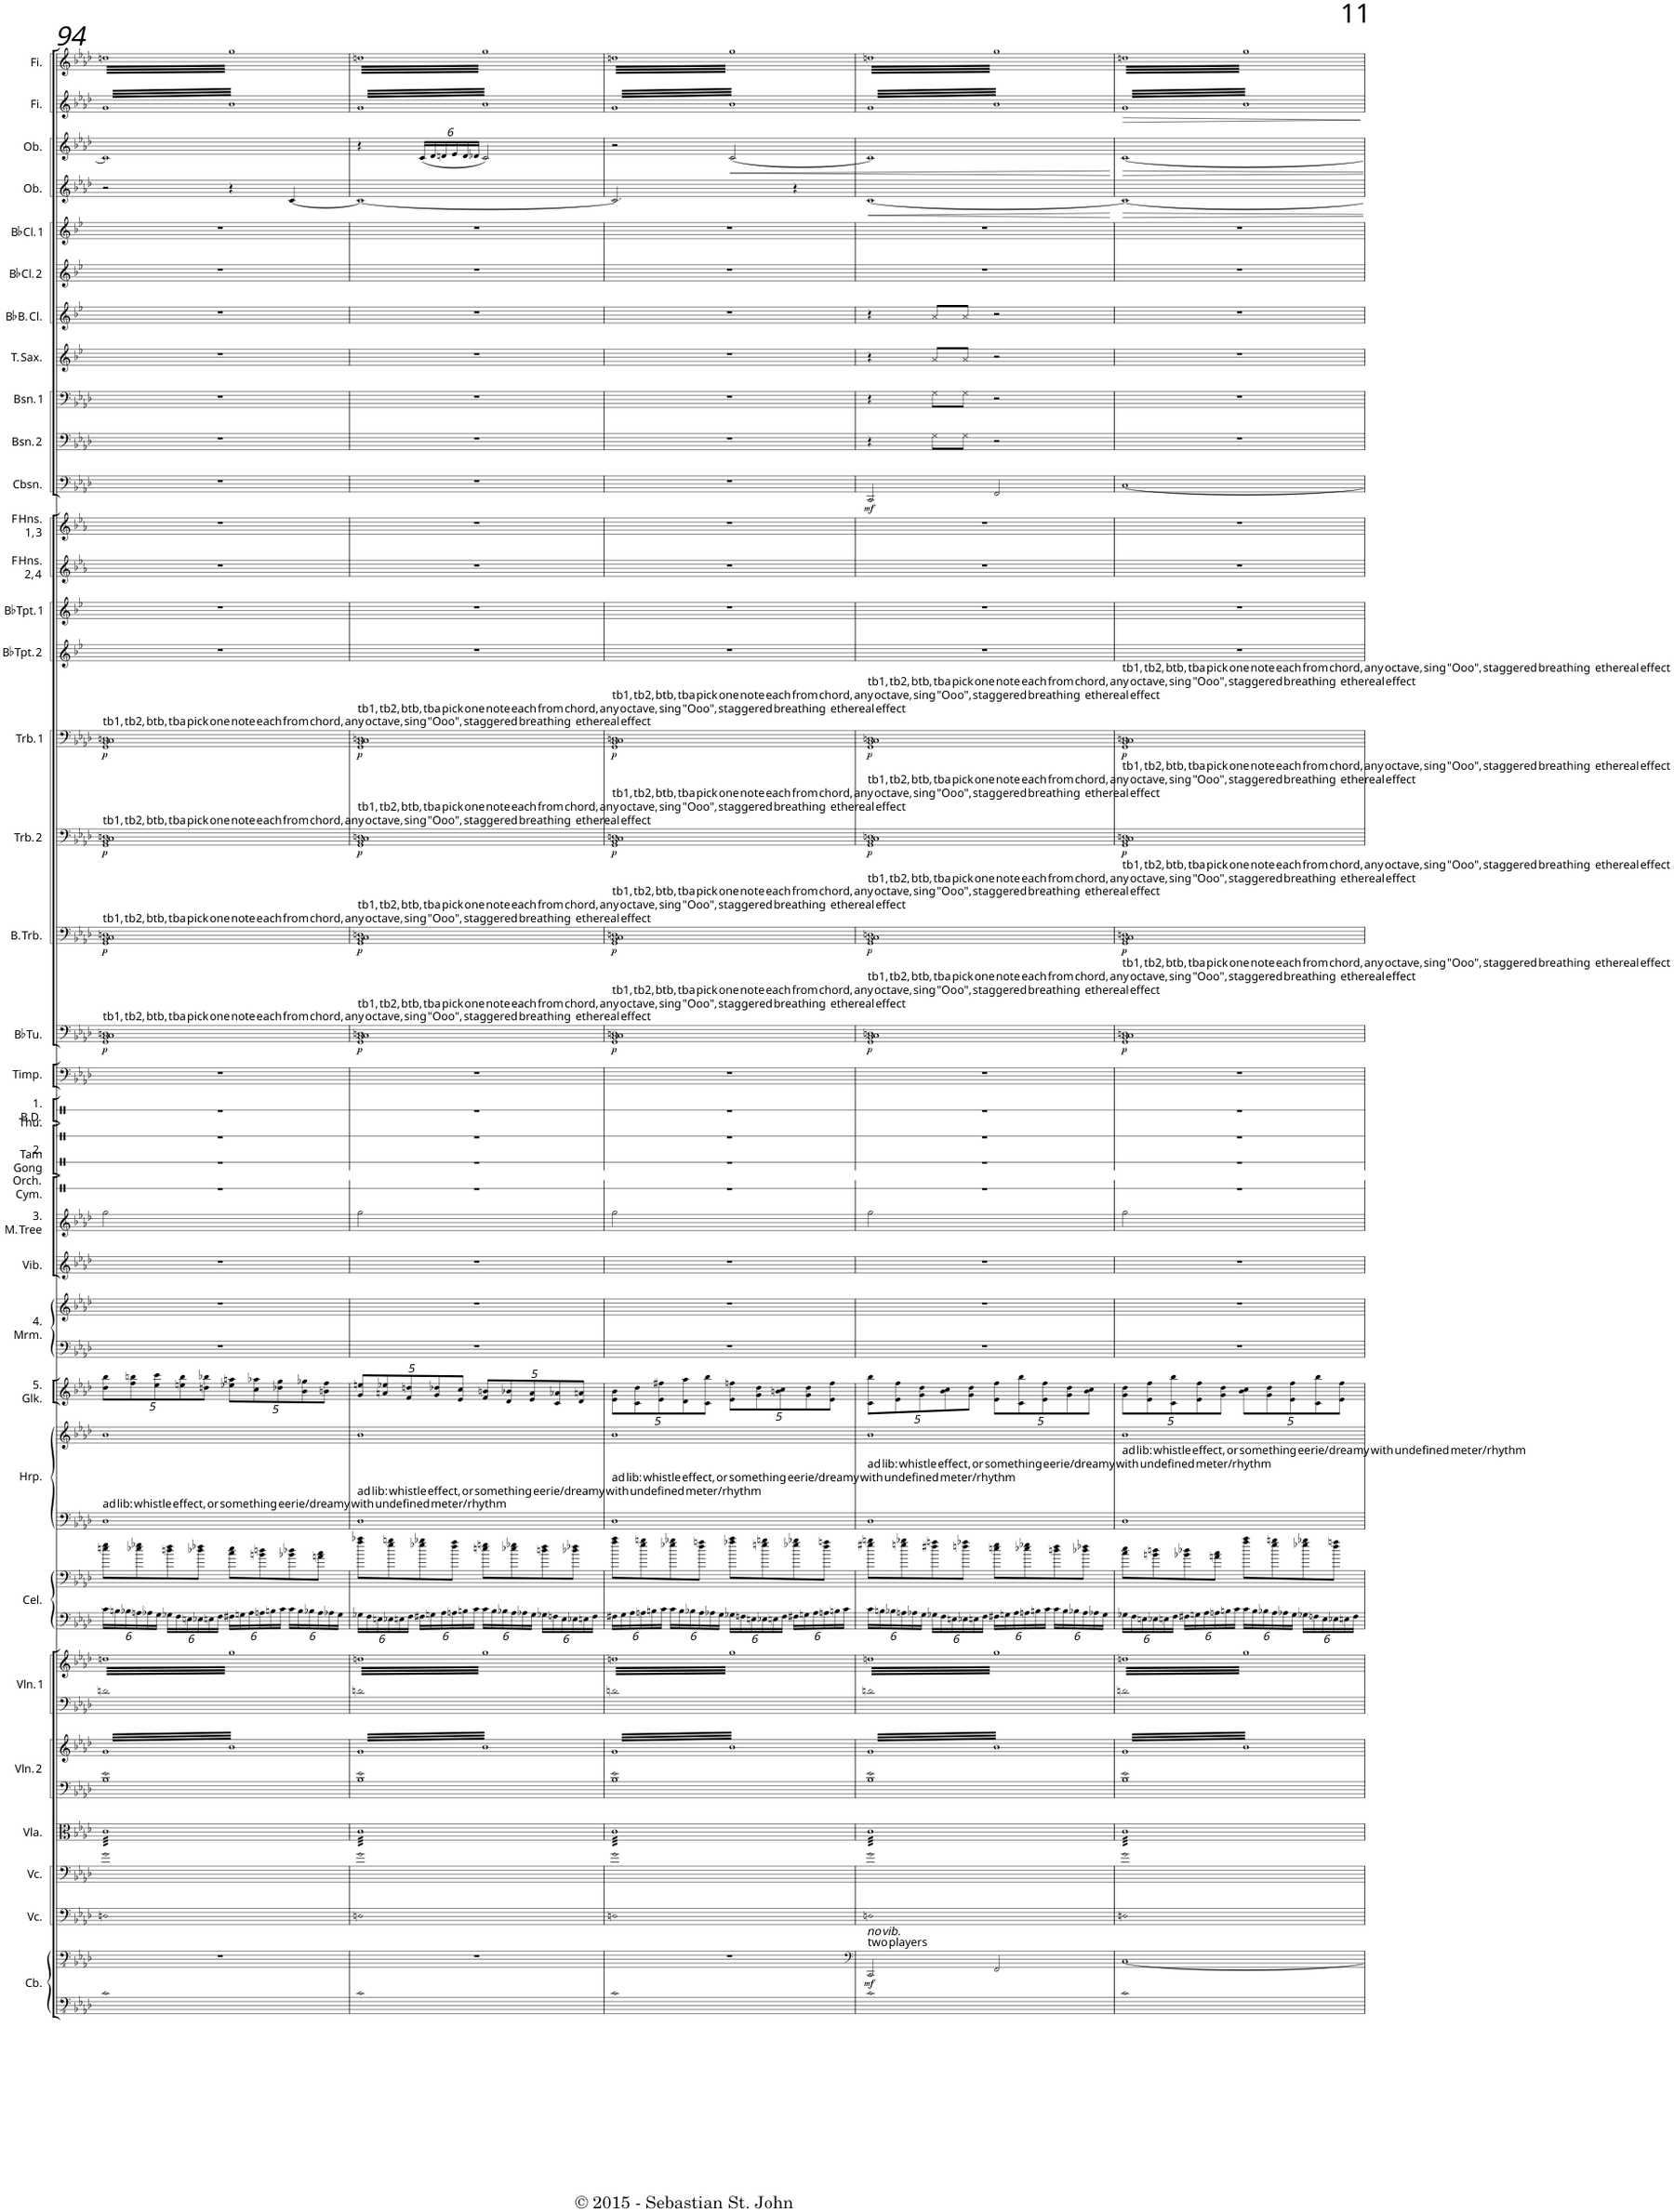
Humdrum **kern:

**kern	**kern	**dynam	**kern	**kern	**kern	**kern	**kern	**kern	**kern	**kern	**kern	**kern	**kern	**kern	**kern	**kern	**kern	**kern	**kern	**kern	**kern	**kern	**kern	**kern	**dynam	**kern	**dynam	**kern	**dynam	**kern	**dynam	**kern	**kern	**kern	**kern	**kern	**dynam	**kern	**kern	**kern	**kern	**kern	**kern	**kern	**dynam	**kern	**dynam	**kern	**dynam	**kern
*part36	*part36	*part36	*part35	*part34	*part33	*part32	*part32	*part31	*part31	*part30	*part30	*part29	*part29	*part28	*part27	*part27	*part26	*part25	*part24	*part23	*part22	*part21	*part20	*part19	*part19	*part18	*part18	*part17	*part17	*part16	*part16	*part15	*part14	*part13	*part12	*part11	*part11	*part10	*part9	*part8	*part7	*part6	*part5	*part4	*part4	*part3	*part3	*part2	*part2	*part1
*staff42	*staff41	*staff41/42	*staff40	*staff39	*staff38	*staff37	*staff36	*staff35	*staff34	*staff33	*staff32	*staff31	*staff30	*staff29	*staff28	*staff27	*staff26	*staff25	*staff24	*staff23	*staff22	*staff21	*staff20	*staff19	*staff19	*staff18	*staff18	*staff17	*staff17	*staff16	*staff16	*staff15	*staff14	*staff13	*staff12	*staff11	*staff11	*staff10	*staff9	*staff8	*staff7	*staff6	*staff5	*staff4	*staff4	*staff3	*staff3	*staff2	*staff2	*staff1
*I"Contrabass	*	*	*I"Violoncello	*I"Violoncello	*I"Viola	*I"Violin 2	*	*I"Violin 1	*	*I"Piano Celesta	*	*I"Harp	*	*I"5. Glockenspiel	*I"4. Marimba	*	*I"Vibraphone	*I"3. Mark Tree	*I"Orchestra Cymbals	*I"Tam-Tam Big Gong	*I"Thundersheet  2.	*I"1. Bass Drum	*I"Timpani	*I"Bb Tuba	*	*I"Bass Trombone	*	*I"Trombone 2	*	*I"Trombone 1	*	*I"Bb Trumpet 2	*I"Bb Trumpet 1	*I"F Horns 2, 4	*I"F Horns 1, 3	*I"Contrabassoon	*	*I"Bassoon 2	*I"Bassoon 1	*I"Tenor Saxophone	*I"Bb Bass Clarinet	*I"Bb Clarinet 2	*I"Bb Clarinet 1	*I"English Horn	*	*I"Oboe	*	*I"Flute 2 Alto Flt.	*	*I"Flute 1 Piccolo
*I'Cb.	*	*	*I'Vc.	*I'Vc.	*I'Vla.	*I'Vln. 2	*	*I'Vln. 1	*	*I'Pno. Csta.	*	*I'Hrp.	*	*I'5. Glk.	*I'4. Mrm.	*	*I'Vib.	*I'3. M. Tree	*I'Orch.  Cym.	*I'Tam Gong	*I'Thu.  2.	*I'1. B.D.	*I'Timp.	*I'Bb Tu.	*	*I'B. Trb.	*	*I'Trb. 2	*	*I'Trb. 1	*	*I'Bb Tpt. 2	*I'Bb Tpt. 1	*I'F Hns. 2, 4	*I'F Hns. 1, 3	*I'Cbsn.	*	*I'Bsn. 2	*I'Bsn. 1	*I'T. Sax.	*I'Bb B. Cl.	*I'Bb Cl. 2	*I'Bb Cl. 1	*I'E. Hn.	*	*I'Ob.	*	*I'Fl. 2 AFlt	*	*I'Fl. 1 Picc.
!!LO:PB:g=z
*clefFv4	*clefFv4	*	*clefF4	*clefF4	*clefC3	*clefF4	*clefG2	*clefF4	*clefG2	*clefF4	*clefF4	*clefF4	*clefG2	*clefG2	*clefF4	*clefG2	*clefG2	*clefG2	*clefX	*clefX	*clefX	*clefX	*clefF4	*clefF4	*	*clefF4	*	*clefF4	*	*clefF4	*	*clefG2	*clefG2	*clefG2	*clefG2	*clefF4	*	*clefF4	*clefF4	*clefG2	*clefG2	*clefG2	*clefG2	*clefG2	*	*clefG2	*	*clefG2	*	*clefG2
*	*	*	*	*	*	*	*	*	*	*Trd-7c-12	*Trd-7c-12	*	*	*Trd-14c-24	*	*	*	*	*	*	*	*	*	*	*	*	*	*	*	*	*	*Trd1c2	*Trd1c2	*Trd4c7	*Trd4c7	*Trd7c12	*	*	*	*Trd8c14	*Trd8c14	*Trd1c2	*Trd1c2	*Trd4c7	*	*	*	*	*	*
*k[b-e-a-d-]	*k[b-e-a-d-]	*	*k[b-e-a-d-]	*k[b-e-a-d-]	*k[b-e-a-d-]	*k[b-e-a-d-]	*k[b-e-a-d-]	*k[b-e-a-d-]	*k[b-e-a-d-]	*k[b-e-a-d-]	*k[b-e-a-d-]	*k[b-e-a-d-]	*k[b-e-a-d-]	*k[b-e-a-d-]	*k[b-e-a-d-]	*k[b-e-a-d-]	*k[b-e-a-d-]	*k[b-e-a-d-]	*k[]	*k[]	*k[]	*k[]	*k[b-e-a-d-]	*k[b-e-a-d-]	*	*k[b-e-a-d-]	*	*k[b-e-a-d-]	*	*k[b-e-a-d-]	*	*k[b-e-]	*k[b-e-]	*k[b-e-a-]	*k[b-e-a-]	*k[b-e-a-d-]	*	*k[b-e-a-d-]	*k[b-e-a-d-]	*k[b-e-]	*k[b-e-]	*k[b-e-]	*k[b-e-]	*k[b-e-a-d-]	*	*k[b-e-a-d-]	*	*k[b-e-a-d-]	*	*k[b-e-a-d-]
*M4/4	*M4/4	*	*M4/4	*M4/4	*M4/4	*M4/4	*M4/4	*M4/4	*M4/4	*M4/4	*M4/4	*M4/4	*M4/4	*M4/4	*M4/4	*M4/4	*M4/4	*M4/4	*M4/4	*M4/4	*M4/4	*M4/4	*M4/4	*M4/4	*	*M4/4	*	*M4/4	*	*M4/4	*	*M4/4	*M4/4	*M4/4	*M4/4	*M4/4	*	*M4/4	*M4/4	*M4/4	*M4/4	*M4/4	*M4/4	*M4/4	*	*M4/4	*	*M4/4	*	*M4/4
*	*	*	*	*	*	*	*	*	*	*Xbrackettup	*	*	*	*Xbrackettup	*	*	*	*	*	*	*	*	*	*	*	*	*	*	*	*	*	*	*	*	*	*	*	*	*	*	*	*	*	*	*	*	*	*	*	*
=94	=94	=94	=94	=94	=94	=94	=94	=94	=94	=94	=94	=94	=94	=94	=94	=94	=94	=94	=94	=94	=94	=94	=94	=94	=94	=94	=94	=94	=94	=94	=94	=94	=94	=94	=94	=94	=94	=94	=94	=94	=94	=94	=94	=94	=94	=94	=94	=94	=94	=94
!	!	!	!	!	!	!	!	!	!	!	!	!	!	!	!	!	!	!	!	!	!	!	!	!	!	!	!	!	!	!LO:TX:a:t=tb1, tb2, btb, tba pick one note each from chord, any octave, sing "Ooo", staggered breathing - ethereal effect	!	!	!	!	!	!	!	!	!	!	!	!	!	!	!	!	!	!	!	!
!	!	!	!	!	!	!	!	!	!	!	!	!	!	!	!	!	!	!	!	!	!	!	!	!	!	!	!	!LO:TX:a:t=tb1, tb2, btb, tba pick one note each from chord, any octave, sing "Ooo", staggered breathing - ethereal effect	!	!	!	!	!	!	!	!	!	!	!	!	!	!	!	!	!	!	!	!	!	!
!	!	!	!	!	!	!	!	!	!	!	!	!	!	!	!	!	!	!	!	!	!	!	!	!	!	!LO:TX:a:t=tb1, tb2, btb, tba pick one note each from chord, any octave, sing "Ooo", staggered breathing - ethereal effect	!	!	!	!	!	!	!	!	!	!	!	!	!	!	!	!	!	!	!	!	!	!	!	!
!	!	!	!	!	!	!	!	!	!	!	!	!	!	!	!	!	!	!	!	!	!	!	!	!LO:TX:a:t=tb1, tb2, btb, tba pick one note each from chord, any octave, sing "Ooo", staggered breathing - ethereal effect	!	!	!	!	!	!	!	!	!	!	!	!	!	!	!	!	!	!	!	!	!	!	!	!	!	!
!	!	!	!	!	!	!	!	!	!	!	!	!LO:TX:a:t=ad lib&colon; whistle effect, or something eerie/dreamy with undefined meter/rhythm	!	!	!	!	!	!	!	!	!	!	!	!	!	!	!	!	!	!	!	!	!	!	!	!	!	!	!	!	!	!	!	!	!	!	!	!	!	!
!	!	!	!	!	!	!	!	!	!	!	!	!	!	!	!	!	!	!	!	!	!	!	!	!	!LO:DY:b	!	!LO:DY:b	!	!LO:DY:b	!	!LO:DY:b	!	!	!	!	!	!	!	!	!	!	!	!	!	!	!	!	!	!	!
*	*	*	*	*	*tremolo	*	*	*	*	*	*	*	*	*	*	*	*	*	*	*	*	*	*	*	*	*	*	*	*	*	*	*	*	*	*	*	*	*	*	*	*	*	*	*	*	*	*	*	*	*
*	*	*	*	*	*	*	*tremolo	*	*	*	*	*	*	*	*	*	*	*	*	*	*	*	*	*	*	*	*	*	*	*	*	*	*	*	*	*	*	*	*	*	*	*	*	*	*	*	*	*	*	*
*	*	*	*	*	*	*	*	*	*tremolo	*	*	*	*	*	*	*	*	*	*	*	*	*	*	*	*	*	*	*	*	*	*	*	*	*	*	*	*	*	*	*	*	*	*	*	*	*	*	*	*	*
*	*	*	*	*	*	*	*	*	*	*	*	*	*	*	*	*	*	*	*	*	*	*	*	*	*	*	*	*	*	*	*	*	*	*	*	*	*	*	*	*	*	*	*	*	*	*	*	*tremolo	*	*
*	*	*	*	*	*	*	*	*	*	*	*	*	*	*	*	*	*	*	*	*	*	*	*	*	*	*	*	*	*	*	*	*	*	*	*	*	*	*	*	*	*	*	*	*	*	*	*	*	*	*tremolo
1C	1r	.	1Dn	1g	32cLLL	1B- 1e-	64gLLLL	1dn	64ddnLLLL	24c\LL	8een\ 8gg\L	1D-	1b-	10dd-\ 10bb-\L	1r	1r	1r	2gg\	1r	1r	1r	1r	1r	1GG 1BB- 1C 1Dn	p	1GG 1BB- 1C 1Dn	p	1GG 1BB- 1C 1Dn	p	1GG 1BB- 1C 1Dn	p	1r	1r	1r	1r	1r	.	1r	1r	1r	1r	1r	1r	2r	.	1c]	.	64gLLLL	.	64ddnLLLL
.	.	.	.	.	.	.	64b-	.	64gg	.	.	.	.	.	.	.	.	.	.	.	.	.	.	.	.	.	.	.	.	.	.	.	.	.	.	.	.	.	.	.	.	.	.	.	.	.	.	64b-	.	64gg
.	.	.	.	.	32c	.	64g	.	64ddn	.	.	.	.	.	.	.	.	.	.	.	.	.	.	.	.	.	.	.	.	.	.	.	.	.	.	.	.	.	.	.	.	.	.	.	.	.	.	64g	.	64ddn
.	.	.	.	.	.	.	.	.	.	24Bn\	.	.	.	.	.	.	.	.	.	.	.	.	.	.	.	.	.	.	.	.	.	.	.	.	.	.	.	.	.	.	.	.	.	.	.	.	.	.	.	.
.	.	.	.	.	.	.	64b-	.	64gg	.	.	.	.	.	.	.	.	.	.	.	.	.	.	.	.	.	.	.	.	.	.	.	.	.	.	.	.	.	.	.	.	.	.	.	.	.	.	64b-	.	64gg
.	.	.	.	.	32c	.	64g	.	64ddn	.	.	.	.	.	.	.	.	.	.	.	.	.	.	.	.	.	.	.	.	.	.	.	.	.	.	.	.	.	.	.	.	.	.	.	.	.	.	64g	.	64ddn
.	.	.	.	.	.	.	64b-	.	64gg	.	.	.	.	.	.	.	.	.	.	.	.	.	.	.	.	.	.	.	.	.	.	.	.	.	.	.	.	.	.	.	.	.	.	.	.	.	.	64b-	.	64gg
.	.	.	.	.	.	.	.	.	.	24B-X\	.	.	.	.	.	.	.	.	.	.	.	.	.	.	.	.	.	.	.	.	.	.	.	.	.	.	.	.	.	.	.	.	.	.	.	.	.	.	.	.
.	.	.	.	.	32c	.	64g	.	64ddn	.	.	.	.	.	.	.	.	.	.	.	.	.	.	.	.	.	.	.	.	.	.	.	.	.	.	.	.	.	.	.	.	.	.	.	.	.	.	64g	.	64ddn
.	.	.	.	.	.	.	.	.	.	.	.	.	.	10ff\ 10bbn\	.	.	.	.	.	.	.	.	.	.	.	.	.	.	.	.	.	.	.	.	.	.	.	.	.	.	.	.	.	.	.	.	.	.	.	.
.	.	.	.	.	.	.	64b-	.	64gg	.	.	.	.	.	.	.	.	.	.	.	.	.	.	.	.	.	.	.	.	.	.	.	.	.	.	.	.	.	.	.	.	.	.	.	.	.	.	64b-	.	64gg
.	.	.	.	.	32c	.	64g	.	64ddn	24An\	8ee-X\ 8gg-X\	.	.	.	.	.	.	.	.	.	.	.	.	.	.	.	.	.	.	.	.	.	.	.	.	.	.	.	.	.	.	.	.	.	.	.	.	64g	.	64ddn
.	.	.	.	.	.	.	64b-	.	64gg	.	.	.	.	.	.	.	.	.	.	.	.	.	.	.	.	.	.	.	.	.	.	.	.	.	.	.	.	.	.	.	.	.	.	.	.	.	.	64b-	.	64gg
.	.	.	.	.	32c	.	64g	.	64ddn	.	.	.	.	.	.	.	.	.	.	.	.	.	.	.	.	.	.	.	.	.	.	.	.	.	.	.	.	.	.	.	.	.	.	.	.	.	.	64g	.	64ddn
.	.	.	.	.	.	.	.	.	.	24A-X\	.	.	.	.	.	.	.	.	.	.	.	.	.	.	.	.	.	.	.	.	.	.	.	.	.	.	.	.	.	.	.	.	.	.	.	.	.	.	.	.
.	.	.	.	.	.	.	64b-	.	64gg	.	.	.	.	.	.	.	.	.	.	.	.	.	.	.	.	.	.	.	.	.	.	.	.	.	.	.	.	.	.	.	.	.	.	.	.	.	.	64b-	.	64gg
.	.	.	.	.	32c	.	64g	.	64ddn	.	.	.	.	.	.	.	.	.	.	.	.	.	.	.	.	.	.	.	.	.	.	.	.	.	.	.	.	.	.	.	.	.	.	.	.	.	.	64g	.	64ddn
.	.	.	.	.	.	.	.	.	.	.	.	.	.	10ee-\ 10ccc\	.	.	.	.	.	.	.	.	.	.	.	.	.	.	.	.	.	.	.	.	.	.	.	.	.	.	.	.	.	.	.	.	.	.	.	.
.	.	.	.	.	.	.	64b-	.	64gg	.	.	.	.	.	.	.	.	.	.	.	.	.	.	.	.	.	.	.	.	.	.	.	.	.	.	.	.	.	.	.	.	.	.	.	.	.	.	64b-	.	64gg
.	.	.	.	.	.	.	.	.	.	24G\JJ	.	.	.	.	.	.	.	.	.	.	.	.	.	.	.	.	.	.	.	.	.	.	.	.	.	.	.	.	.	.	.	.	.	.	.	.	.	.	.	.
.	.	.	.	.	32c	.	64g	.	64ddn	.	.	.	.	.	.	.	.	.	.	.	.	.	.	.	.	.	.	.	.	.	.	.	.	.	.	.	.	.	.	.	.	.	.	.	.	.	.	64g	.	64ddn
.	.	.	.	.	.	.	64b-	.	64gg	.	.	.	.	.	.	.	.	.	.	.	.	.	.	.	.	.	.	.	.	.	.	.	.	.	.	.	.	.	.	.	.	.	.	.	.	.	.	64b-	.	64gg
.	.	.	.	.	32c	.	64g	.	64ddn	24G-X\LL	8ddn\ 8ff\	.	.	.	.	.	.	.	.	.	.	.	.	.	.	.	.	.	.	.	.	.	.	.	.	.	.	.	.	.	.	.	.	.	.	.	.	64g	.	64ddn
.	.	.	.	.	.	.	64b-	.	64gg	.	.	.	.	.	.	.	.	.	.	.	.	.	.	.	.	.	.	.	.	.	.	.	.	.	.	.	.	.	.	.	.	.	.	.	.	.	.	64b-	.	64gg
.	.	.	.	.	32c	.	64g	.	64ddn	.	.	.	.	.	.	.	.	.	.	.	.	.	.	.	.	.	.	.	.	.	.	.	.	.	.	.	.	.	.	.	.	.	.	.	.	.	.	64g	.	64ddn
.	.	.	.	.	.	.	.	.	.	24F\	.	.	.	.	.	.	.	.	.	.	.	.	.	.	.	.	.	.	.	.	.	.	.	.	.	.	.	.	.	.	.	.	.	.	.	.	.	.	.	.
.	.	.	.	.	.	.	64b-	.	64gg	.	.	.	.	.	.	.	.	.	.	.	.	.	.	.	.	.	.	.	.	.	.	.	.	.	.	.	.	.	.	.	.	.	.	.	.	.	.	64b-	.	64gg
.	.	.	.	.	.	.	.	.	.	.	.	.	.	10een\ 10bb\	.	.	.	.	.	.	.	.	.	.	.	.	.	.	.	.	.	.	.	.	.	.	.	.	.	.	.	.	.	.	.	.	.	.	.	.
.	.	.	.	.	32c	.	64g	.	64ddn	.	.	.	.	.	.	.	.	.	.	.	.	.	.	.	.	.	.	.	.	.	.	.	.	.	.	.	.	.	.	.	.	.	.	.	.	.	.	64g	.	64ddn
.	.	.	.	.	.	.	64b-	.	64gg	.	.	.	.	.	.	.	.	.	.	.	.	.	.	.	.	.	.	.	.	.	.	.	.	.	.	.	.	.	.	.	.	.	.	.	.	.	.	64b-	.	64gg
.	.	.	.	.	.	.	.	.	.	24En\	.	.	.	.	.	.	.	.	.	.	.	.	.	.	.	.	.	.	.	.	.	.	.	.	.	.	.	.	.	.	.	.	.	.	.	.	.	.	.	.
.	.	.	.	.	32c	.	64g	.	64ddn	.	.	.	.	.	.	.	.	.	.	.	.	.	.	.	.	.	.	.	.	.	.	.	.	.	.	.	.	.	.	.	.	.	.	.	.	.	.	64g	.	64ddn
.	.	.	.	.	.	.	64b-	.	64gg	.	.	.	.	.	.	.	.	.	.	.	.	.	.	.	.	.	.	.	.	.	.	.	.	.	.	.	.	.	.	.	.	.	.	.	.	.	.	64b-	.	64gg
.	.	.	.	.	32c	.	64g	.	64ddn	24E-X\	8dd-X\ 8ff-X\J	.	.	.	.	.	.	.	.	.	.	.	.	.	.	.	.	.	.	.	.	.	.	.	.	.	.	.	.	.	.	.	.	.	.	.	.	64g	.	64ddn
.	.	.	.	.	.	.	64b-	.	64gg	.	.	.	.	.	.	.	.	.	.	.	.	.	.	.	.	.	.	.	.	.	.	.	.	.	.	.	.	.	.	.	.	.	.	.	.	.	.	64b-	.	64gg
.	.	.	.	.	.	.	.	.	.	.	.	.	.	10ddn\ 10bb-X\J	.	.	.	.	.	.	.	.	.	.	.	.	.	.	.	.	.	.	.	.	.	.	.	.	.	.	.	.	.	.	.	.	.	.	.	.
.	.	.	.	.	32c	.	64g	.	64ddn	.	.	.	.	.	.	.	.	.	.	.	.	.	.	.	.	.	.	.	.	.	.	.	.	.	.	.	.	.	.	.	.	.	.	.	.	.	.	64g	.	64ddn
.	.	.	.	.	.	.	.	.	.	24En\	.	.	.	.	.	.	.	.	.	.	.	.	.	.	.	.	.	.	.	.	.	.	.	.	.	.	.	.	.	.	.	.	.	.	.	.	.	.	.	.
.	.	.	.	.	.	.	64b-	.	64gg	.	.	.	.	.	.	.	.	.	.	.	.	.	.	.	.	.	.	.	.	.	.	.	.	.	.	.	.	.	.	.	.	.	.	.	.	.	.	64b-	.	64gg
.	.	.	.	.	32c	.	64g	.	64ddn	.	.	.	.	.	.	.	.	.	.	.	.	.	.	.	.	.	.	.	.	.	.	.	.	.	.	.	.	.	.	.	.	.	.	.	.	.	.	64g	.	64ddn
.	.	.	.	.	.	.	64b-	.	64gg	.	.	.	.	.	.	.	.	.	.	.	.	.	.	.	.	.	.	.	.	.	.	.	.	.	.	.	.	.	.	.	.	.	.	.	.	.	.	64b-	.	64gg
.	.	.	.	.	.	.	.	.	.	24F\JJ	.	.	.	.	.	.	.	.	.	.	.	.	.	.	.	.	.	.	.	.	.	.	.	.	.	.	.	.	.	.	.	.	.	.	.	.	.	.	.	.
.	.	.	.	.	32c	.	64g	.	64ddn	.	.	.	.	.	.	.	.	.	.	.	.	.	.	.	.	.	.	.	.	.	.	.	.	.	.	.	.	.	.	.	.	.	.	.	.	.	.	64g	.	64ddn
.	.	.	.	.	.	.	64b-	.	64gg	.	.	.	.	.	.	.	.	.	.	.	.	.	.	.	.	.	.	.	.	.	.	.	.	.	.	.	.	.	.	.	.	.	.	.	.	.	.	64b-	.	64gg
.	.	.	.	.	32c	.	64g	.	64ddn	24F#X\LL	8cc\ 8ee-\L	.	.	10ee-X\ 10aan\L	.	.	.	2ryy	.	.	.	.	.	.	.	.	.	.	.	.	.	.	.	.	.	.	.	.	.	.	.	.	.	4r	.	.	.	64g	.	64ddn
.	.	.	.	.	.	.	64b-	.	64gg	.	.	.	.	.	.	.	.	.	.	.	.	.	.	.	.	.	.	.	.	.	.	.	.	.	.	.	.	.	.	.	.	.	.	.	.	.	.	64b-	.	64gg
.	.	.	.	.	32c	.	64g	.	64ddn	.	.	.	.	.	.	.	.	.	.	.	.	.	.	.	.	.	.	.	.	.	.	.	.	.	.	.	.	.	.	.	.	.	.	.	.	.	.	64g	.	64ddn
.	.	.	.	.	.	.	.	.	.	24Gn\	.	.	.	.	.	.	.	.	.	.	.	.	.	.	.	.	.	.	.	.	.	.	.	.	.	.	.	.	.	.	.	.	.	.	.	.	.	.	.	.
.	.	.	.	.	.	.	64b-	.	64gg	.	.	.	.	.	.	.	.	.	.	.	.	.	.	.	.	.	.	.	.	.	.	.	.	.	.	.	.	.	.	.	.	.	.	.	.	.	.	64b-	.	64gg
.	.	.	.	.	32c	.	64g	.	64ddn	.	.	.	.	.	.	.	.	.	.	.	.	.	.	.	.	.	.	.	.	.	.	.	.	.	.	.	.	.	.	.	.	.	.	.	.	.	.	64g	.	64ddn
.	.	.	.	.	.	.	64b-	.	64gg	.	.	.	.	.	.	.	.	.	.	.	.	.	.	.	.	.	.	.	.	.	.	.	.	.	.	.	.	.	.	.	.	.	.	.	.	.	.	64b-	.	64gg
.	.	.	.	.	.	.	.	.	.	24A-\	.	.	.	.	.	.	.	.	.	.	.	.	.	.	.	.	.	.	.	.	.	.	.	.	.	.	.	.	.	.	.	.	.	.	.	.	.	.	.	.
.	.	.	.	.	32c	.	64g	.	64ddn	.	.	.	.	.	.	.	.	.	.	.	.	.	.	.	.	.	.	.	.	.	.	.	.	.	.	.	.	.	.	.	.	.	.	.	.	.	.	64g	.	64ddn
.	.	.	.	.	.	.	.	.	.	.	.	.	.	10cc\ 10aa-X\	.	.	.	.	.	.	.	.	.	.	.	.	.	.	.	.	.	.	.	.	.	.	.	.	.	.	.	.	.	.	.	.	.	.	.	.
.	.	.	.	.	.	.	64b-	.	64gg	.	.	.	.	.	.	.	.	.	.	.	.	.	.	.	.	.	.	.	.	.	.	.	.	.	.	.	.	.	.	.	.	.	.	.	.	.	.	64b-	.	64gg
.	.	.	.	.	32c	.	64g	.	64ddn	24An\	8bn\ 8ddn\	.	.	.	.	.	.	.	.	.	.	.	.	.	.	.	.	.	.	.	.	.	.	.	.	.	.	.	.	.	.	.	.	.	.	.	.	64g	.	64ddn
.	.	.	.	.	.	.	64b-	.	64gg	.	.	.	.	.	.	.	.	.	.	.	.	.	.	.	.	.	.	.	.	.	.	.	.	.	.	.	.	.	.	.	.	.	.	.	.	.	.	64b-	.	64gg
.	.	.	.	.	32c	.	64g	.	64ddn	.	.	.	.	.	.	.	.	.	.	.	.	.	.	.	.	.	.	.	.	.	.	.	.	.	.	.	.	.	.	.	.	.	.	.	.	.	.	64g	.	64ddn
.	.	.	.	.	.	.	.	.	.	24Bn\	.	.	.	.	.	.	.	.	.	.	.	.	.	.	.	.	.	.	.	.	.	.	.	.	.	.	.	.	.	.	.	.	.	.	.	.	.	.	.	.
.	.	.	.	.	.	.	64b-	.	64gg	.	.	.	.	.	.	.	.	.	.	.	.	.	.	.	.	.	.	.	.	.	.	.	.	.	.	.	.	.	.	.	.	.	.	.	.	.	.	64b-	.	64gg
.	.	.	.	.	32c	.	64g	.	64ddn	.	.	.	.	.	.	.	.	.	.	.	.	.	.	.	.	.	.	.	.	.	.	.	.	.	.	.	.	.	.	.	.	.	.	.	.	.	.	64g	.	64ddn
.	.	.	.	.	.	.	.	.	.	.	.	.	.	10dd-X\ 10gg\	.	.	.	.	.	.	.	.	.	.	.	.	.	.	.	.	.	.	.	.	.	.	.	.	.	.	.	.	.	.	.	.	.	.	.	.
.	.	.	.	.	.	.	64b-	.	64gg	.	.	.	.	.	.	.	.	.	.	.	.	.	.	.	.	.	.	.	.	.	.	.	.	.	.	.	.	.	.	.	.	.	.	.	.	.	.	64b-	.	64gg
.	.	.	.	.	.	.	.	.	.	24c\JJ	.	.	.	.	.	.	.	.	.	.	.	.	.	.	.	.	.	.	.	.	.	.	.	.	.	.	.	.	.	.	.	.	.	.	.	.	.	.	.	.
.	.	.	.	.	32c	.	64g	.	64ddn	.	.	.	.	.	.	.	.	.	.	.	.	.	.	.	.	.	.	.	.	.	.	.	.	.	.	.	.	.	.	.	.	.	.	.	.	.	.	64g	.	64ddn
.	.	.	.	.	.	.	64b-	.	64gg	.	.	.	.	.	.	.	.	.	.	.	.	.	.	.	.	.	.	.	.	.	.	.	.	.	.	.	.	.	.	.	.	.	.	.	.	.	.	64b-	.	64gg
.	.	.	.	.	32c	.	64g	.	64ddn	24c\LL	8b-X\ 8dd-X\	.	.	.	.	.	.	.	.	.	.	.	.	.	.	.	.	.	.	.	.	.	.	.	.	.	.	.	.	.	.	.	.	[4c/	.	.	.	64g	.	64ddn
.	.	.	.	.	.	.	64b-	.	64gg	.	.	.	.	.	.	.	.	.	.	.	.	.	.	.	.	.	.	.	.	.	.	.	.	.	.	.	.	.	.	.	.	.	.	.	.	.	.	64b-	.	64gg
.	.	.	.	.	32c	.	64g	.	64ddn	.	.	.	.	.	.	.	.	.	.	.	.	.	.	.	.	.	.	.	.	.	.	.	.	.	.	.	.	.	.	.	.	.	.	.	.	.	.	64g	.	64ddn
.	.	.	.	.	.	.	.	.	.	24B\	.	.	.	.	.	.	.	.	.	.	.	.	.	.	.	.	.	.	.	.	.	.	.	.	.	.	.	.	.	.	.	.	.	.	.	.	.	.	.	.
.	.	.	.	.	.	.	64b-	.	64gg	.	.	.	.	.	.	.	.	.	.	.	.	.	.	.	.	.	.	.	.	.	.	.	.	.	.	.	.	.	.	.	.	.	.	.	.	.	.	64b-	.	64gg
.	.	.	.	.	.	.	.	.	.	.	.	.	.	10b-\ 10gg-X\	.	.	.	.	.	.	.	.	.	.	.	.	.	.	.	.	.	.	.	.	.	.	.	.	.	.	.	.	.	.	.	.	.	.	.	.
.	.	.	.	.	32c	.	64g	.	64ddn	.	.	.	.	.	.	.	.	.	.	.	.	.	.	.	.	.	.	.	.	.	.	.	.	.	.	.	.	.	.	.	.	.	.	.	.	.	.	64g	.	64ddn
.	.	.	.	.	.	.	64b-	.	64gg	.	.	.	.	.	.	.	.	.	.	.	.	.	.	.	.	.	.	.	.	.	.	.	.	.	.	.	.	.	.	.	.	.	.	.	.	.	.	64b-	.	64gg
.	.	.	.	.	.	.	.	.	.	24B-X\	.	.	.	.	.	.	.	.	.	.	.	.	.	.	.	.	.	.	.	.	.	.	.	.	.	.	.	.	.	.	.	.	.	.	.	.	.	.	.	.
.	.	.	.	.	32c	.	64g	.	64ddn	.	.	.	.	.	.	.	.	.	.	.	.	.	.	.	.	.	.	.	.	.	.	.	.	.	.	.	.	.	.	.	.	.	.	.	.	.	.	64g	.	64ddn
.	.	.	.	.	.	.	64b-	.	64gg	.	.	.	.	.	.	.	.	.	.	.	.	.	.	.	.	.	.	.	.	.	.	.	.	.	.	.	.	.	.	.	.	.	.	.	.	.	.	64b-	.	64gg
.	.	.	.	.	32c	.	64g	.	64ddn	24A\	8an\ 8cc\J	.	.	.	.	.	.	.	.	.	.	.	.	.	.	.	.	.	.	.	.	.	.	.	.	.	.	.	.	.	.	.	.	.	.	.	.	64g	.	64ddn
.	.	.	.	.	.	.	64b-	.	64gg	.	.	.	.	.	.	.	.	.	.	.	.	.	.	.	.	.	.	.	.	.	.	.	.	.	.	.	.	.	.	.	.	.	.	.	.	.	.	64b-	.	64gg
.	.	.	.	.	.	.	.	.	.	.	.	.	.	10bn\ 10ff\J	.	.	.	.	.	.	.	.	.	.	.	.	.	.	.	.	.	.	.	.	.	.	.	.	.	.	.	.	.	.	.	.	.	.	.	.
.	.	.	.	.	32c	.	64g	.	64ddn	.	.	.	.	.	.	.	.	.	.	.	.	.	.	.	.	.	.	.	.	.	.	.	.	.	.	.	.	.	.	.	.	.	.	.	.	.	.	64g	.	64ddn
.	.	.	.	.	.	.	.	.	.	24A-X\	.	.	.	.	.	.	.	.	.	.	.	.	.	.	.	.	.	.	.	.	.	.	.	.	.	.	.	.	.	.	.	.	.	.	.	.	.	.	.	.
.	.	.	.	.	.	.	64b-	.	64gg	.	.	.	.	.	.	.	.	.	.	.	.	.	.	.	.	.	.	.	.	.	.	.	.	.	.	.	.	.	.	.	.	.	.	.	.	.	.	64b-	.	64gg
.	.	.	.	.	32c	.	64g	.	64ddn	.	.	.	.	.	.	.	.	.	.	.	.	.	.	.	.	.	.	.	.	.	.	.	.	.	.	.	.	.	.	.	.	.	.	.	.	.	.	64g	.	64ddn
.	.	.	.	.	.	.	64b-	.	64gg	.	.	.	.	.	.	.	.	.	.	.	.	.	.	.	.	.	.	.	.	.	.	.	.	.	.	.	.	.	.	.	.	.	.	.	.	.	.	64b-	.	64gg
.	.	.	.	.	.	.	.	.	.	24G\JJ	.	.	.	.	.	.	.	.	.	.	.	.	.	.	.	.	.	.	.	.	.	.	.	.	.	.	.	.	.	.	.	.	.	.	.	.	.	.	.	.
.	.	.	.	.	32cJJJ	.	64g	.	64ddn	.	.	.	.	.	.	.	.	.	.	.	.	.	.	.	.	.	.	.	.	.	.	.	.	.	.	.	.	.	.	.	.	.	.	.	.	.	.	64g	.	64ddn
.	.	.	.	.	.	.	64b-JJJJ	.	64ggJJJJ	.	.	.	.	.	.	.	.	.	.	.	.	.	.	.	.	.	.	.	.	.	.	.	.	.	.	.	.	.	.	.	.	.	.	.	.	.	.	64b-JJJJ	.	64ggJJJJ
=95	=95	=95	=95	=95	=95	=95	=95	=95	=95	=95	=95	=95	=95	=95	=95	=95	=95	=95	=95	=95	=95	=95	=95	=95	=95	=95	=95	=95	=95	=95	=95	=95	=95	=95	=95	=95	=95	=95	=95	=95	=95	=95	=95	=95	=95	=95	=95	=95	=95	=95
!	!	!	!	!	!	!	!	!	!	!	!	!	!	!	!	!	!	!	!	!	!	!	!	!	!	!	!	!	!	!LO:TX:a:t=tb1, tb2, btb, tba pick one note each from chord, any octave, sing "Ooo", staggered breathing - ethereal effect	!	!	!	!	!	!	!	!	!	!	!	!	!	!	!	!	!	!	!	!
!	!	!	!	!	!	!	!	!	!	!	!	!	!	!	!	!	!	!	!	!	!	!	!	!	!	!	!	!LO:TX:a:t=tb1, tb2, btb, tba pick one note each from chord, any octave, sing "Ooo", staggered breathing - ethereal effect	!	!	!	!	!	!	!	!	!	!	!	!	!	!	!	!	!	!	!	!	!	!
!	!	!	!	!	!	!	!	!	!	!	!	!	!	!	!	!	!	!	!	!	!	!	!	!	!	!LO:TX:a:t=tb1, tb2, btb, tba pick one note each from chord, any octave, sing "Ooo", staggered breathing - ethereal effect	!	!	!	!	!	!	!	!	!	!	!	!	!	!	!	!	!	!	!	!	!	!	!	!
!	!	!	!	!	!	!	!	!	!	!	!	!	!	!	!	!	!	!	!	!	!	!	!	!LO:TX:a:t=tb1, tb2, btb, tba pick one note each from chord, any octave, sing "Ooo", staggered breathing - ethereal effect	!	!	!	!	!	!	!	!	!	!	!	!	!	!	!	!	!	!	!	!	!	!	!	!	!	!
!	!	!	!	!	!	!	!	!	!	!	!	!LO:TX:a:t=ad lib&colon; whistle effect, or something eerie/dreamy with undefined meter/rhythm	!	!	!	!	!	!	!	!	!	!	!	!	!	!	!	!	!	!	!	!	!	!	!	!	!	!	!	!	!	!	!	!	!	!	!	!	!	!
!	!	!	!	!	!	!	!	!	!	!	!	!	!	!	!	!	!	!	!	!	!	!	!	!	!LO:DY:b	!	!LO:DY:b	!	!LO:DY:b	!	!LO:DY:b	!	!	!	!	!	!	!	!	!	!	!	!	!	!	!	!	!	!	!
1C	1r	.	1Dn	1g	32cLLL	1B- 1e-	64gLLLL	1dn	64ddnLLLL	24G-X\LL	8aa-\ 8ccc-X\L	1D-	1b-	10g/ 10een/L	1r	1r	1r	2gg\	1r	1r	1r	1r	1r	1GG 1BB- 1C 1Dn	p	1GG 1BB- 1C 1Dn	p	1GG 1BB- 1C 1Dn	p	1GG 1BB- 1C 1Dn	p	1r	1r	1r	1r	1r	.	1r	1r	1r	1r	1r	1r	1c_	.	4r	.	64gLLLL	.	64ddnLLLL
.	.	.	.	.	.	.	64b-	.	64gg	.	.	.	.	.	.	.	.	.	.	.	.	.	.	.	.	.	.	.	.	.	.	.	.	.	.	.	.	.	.	.	.	.	.	.	.	.	.	64b-	.	64gg
.	.	.	.	.	32c	.	64g	.	64ddn	.	.	.	.	.	.	.	.	.	.	.	.	.	.	.	.	.	.	.	.	.	.	.	.	.	.	.	.	.	.	.	.	.	.	.	.	.	.	64g	.	64ddn
.	.	.	.	.	.	.	.	.	.	24F\	.	.	.	.	.	.	.	.	.	.	.	.	.	.	.	.	.	.	.	.	.	.	.	.	.	.	.	.	.	.	.	.	.	.	.	.	.	.	.	.
.	.	.	.	.	.	.	64b-	.	64gg	.	.	.	.	.	.	.	.	.	.	.	.	.	.	.	.	.	.	.	.	.	.	.	.	.	.	.	.	.	.	.	.	.	.	.	.	.	.	64b-	.	64gg
.	.	.	.	.	32c	.	64g	.	64ddn	.	.	.	.	.	.	.	.	.	.	.	.	.	.	.	.	.	.	.	.	.	.	.	.	.	.	.	.	.	.	.	.	.	.	.	.	.	.	64g	.	64ddn
.	.	.	.	.	.	.	64b-	.	64gg	.	.	.	.	.	.	.	.	.	.	.	.	.	.	.	.	.	.	.	.	.	.	.	.	.	.	.	.	.	.	.	.	.	.	.	.	.	.	64b-	.	64gg
.	.	.	.	.	.	.	.	.	.	24En\	.	.	.	.	.	.	.	.	.	.	.	.	.	.	.	.	.	.	.	.	.	.	.	.	.	.	.	.	.	.	.	.	.	.	.	.	.	.	.	.
.	.	.	.	.	32c	.	64g	.	64ddn	.	.	.	.	.	.	.	.	.	.	.	.	.	.	.	.	.	.	.	.	.	.	.	.	.	.	.	.	.	.	.	.	.	.	.	.	.	.	64g	.	64ddn
.	.	.	.	.	.	.	.	.	.	.	.	.	.	10an/ 10ee-X/	.	.	.	.	.	.	.	.	.	.	.	.	.	.	.	.	.	.	.	.	.	.	.	.	.	.	.	.	.	.	.	.	.	.	.	.
.	.	.	.	.	.	.	64b-	.	64gg	.	.	.	.	.	.	.	.	.	.	.	.	.	.	.	.	.	.	.	.	.	.	.	.	.	.	.	.	.	.	.	.	.	.	.	.	.	.	64b-	.	64gg
.	.	.	.	.	32c	.	64g	.	64ddn	24E-X\	8gg\ 8bbn\	.	.	.	.	.	.	.	.	.	.	.	.	.	.	.	.	.	.	.	.	.	.	.	.	.	.	.	.	.	.	.	.	.	.	.	.	64g	.	64ddn
.	.	.	.	.	.	.	64b-	.	64gg	.	.	.	.	.	.	.	.	.	.	.	.	.	.	.	.	.	.	.	.	.	.	.	.	.	.	.	.	.	.	.	.	.	.	.	.	.	.	64b-	.	64gg
.	.	.	.	.	32c	.	64g	.	64ddn	.	.	.	.	.	.	.	.	.	.	.	.	.	.	.	.	.	.	.	.	.	.	.	.	.	.	.	.	.	.	.	.	.	.	.	.	.	.	64g	.	64ddn
.	.	.	.	.	.	.	.	.	.	24En\	.	.	.	.	.	.	.	.	.	.	.	.	.	.	.	.	.	.	.	.	.	.	.	.	.	.	.	.	.	.	.	.	.	.	.	.	.	.	.	.
.	.	.	.	.	.	.	64b-	.	64gg	.	.	.	.	.	.	.	.	.	.	.	.	.	.	.	.	.	.	.	.	.	.	.	.	.	.	.	.	.	.	.	.	.	.	.	.	.	.	64b-	.	64gg
.	.	.	.	.	32c	.	64g	.	64ddn	.	.	.	.	.	.	.	.	.	.	.	.	.	.	.	.	.	.	.	.	.	.	.	.	.	.	.	.	.	.	.	.	.	.	.	.	.	.	64g	.	64ddn
.	.	.	.	.	.	.	.	.	.	.	.	.	.	10f/ 10ddn/	.	.	.	.	.	.	.	.	.	.	.	.	.	.	.	.	.	.	.	.	.	.	.	.	.	.	.	.	.	.	.	.	.	.	.	.
.	.	.	.	.	.	.	64b-	.	64gg	.	.	.	.	.	.	.	.	.	.	.	.	.	.	.	.	.	.	.	.	.	.	.	.	.	.	.	.	.	.	.	.	.	.	.	.	.	.	64b-	.	64gg
.	.	.	.	.	.	.	.	.	.	24F\JJ	.	.	.	.	.	.	.	.	.	.	.	.	.	.	.	.	.	.	.	.	.	.	.	.	.	.	.	.	.	.	.	.	.	.	.	.	.	.	.	.
.	.	.	.	.	32c	.	64g	.	64ddn	.	.	.	.	.	.	.	.	.	.	.	.	.	.	.	.	.	.	.	.	.	.	.	.	.	.	.	.	.	.	.	.	.	.	.	.	.	.	64g	.	64ddn
.	.	.	.	.	.	.	64b-	.	64gg	.	.	.	.	.	.	.	.	.	.	.	.	.	.	.	.	.	.	.	.	.	.	.	.	.	.	.	.	.	.	.	.	.	.	.	.	.	.	64b-	.	64gg
*	*	*	*	*	*	*	*	*	*	*	*	*	*	*	*	*	*	*	*	*	*	*	*	*	*	*	*	*	*	*	*	*	*	*	*	*	*	*	*	*	*	*	*	*	*	*Xbrackettup	*	*	*	*
.	.	.	.	.	32c	.	64g	.	64ddn	24F#X\LL	8gg-X\ 8bb-X\	.	.	.	.	.	.	.	.	.	.	.	.	.	.	.	.	.	.	.	.	.	.	.	.	.	.	.	.	.	.	.	.	.	.	(<24c/LL	.	64g	.	64ddn
.	.	.	.	.	.	.	64b-	.	64gg	.	.	.	.	.	.	.	.	.	.	.	.	.	.	.	.	.	.	.	.	.	.	.	.	.	.	.	.	.	.	.	.	.	.	.	.	.	.	64b-	.	64gg
.	.	.	.	.	32c	.	64g	.	64ddn	.	.	.	.	.	.	.	.	.	.	.	.	.	.	.	.	.	.	.	.	.	.	.	.	.	.	.	.	.	.	.	.	.	.	.	.	.	.	64g	.	64ddn
.	.	.	.	.	.	.	.	.	.	24Gn\	.	.	.	.	.	.	.	.	.	.	.	.	.	.	.	.	.	.	.	.	.	.	.	.	.	.	.	.	.	.	.	.	.	.	.	24d-/	.	.	.	.
.	.	.	.	.	.	.	64b-	.	64gg	.	.	.	.	.	.	.	.	.	.	.	.	.	.	.	.	.	.	.	.	.	.	.	.	.	.	.	.	.	.	.	.	.	.	.	.	.	.	64b-	.	64gg
.	.	.	.	.	.	.	.	.	.	.	.	.	.	10g/ 10dd-X/	.	.	.	.	.	.	.	.	.	.	.	.	.	.	.	.	.	.	.	.	.	.	.	.	.	.	.	.	.	.	.	.	.	.	.	.
.	.	.	.	.	32c	.	64g	.	64ddn	.	.	.	.	.	.	.	.	.	.	.	.	.	.	.	.	.	.	.	.	.	.	.	.	.	.	.	.	.	.	.	.	.	.	.	.	.	.	64g	.	64ddn
.	.	.	.	.	.	.	64b-	.	64gg	.	.	.	.	.	.	.	.	.	.	.	.	.	.	.	.	.	.	.	.	.	.	.	.	.	.	.	.	.	.	.	.	.	.	.	.	.	.	64b-	.	64gg
.	.	.	.	.	.	.	.	.	.	24A-\	.	.	.	.	.	.	.	.	.	.	.	.	.	.	.	.	.	.	.	.	.	.	.	.	.	.	.	.	.	.	.	.	.	.	.	24dn/	.	.	.	.
.	.	.	.	.	32c	.	64g	.	64ddn	.	.	.	.	.	.	.	.	.	.	.	.	.	.	.	.	.	.	.	.	.	.	.	.	.	.	.	.	.	.	.	.	.	.	.	.	.	.	64g	.	64ddn
.	.	.	.	.	.	.	64b-	.	64gg	.	.	.	.	.	.	.	.	.	.	.	.	.	.	.	.	.	.	.	.	.	.	.	.	.	.	.	.	.	.	.	.	.	.	.	.	.	.	64b-	.	64gg
.	.	.	.	.	32c	.	64g	.	64ddn	24An\	8ff\ 8aa-\J	.	.	.	.	.	.	.	.	.	.	.	.	.	.	.	.	.	.	.	.	.	.	.	.	.	.	.	.	.	.	.	.	.	.	24e-/	.	64g	.	64ddn
.	.	.	.	.	.	.	64b-	.	64gg	.	.	.	.	.	.	.	.	.	.	.	.	.	.	.	.	.	.	.	.	.	.	.	.	.	.	.	.	.	.	.	.	.	.	.	.	.	.	64b-	.	64gg
.	.	.	.	.	.	.	.	.	.	.	.	.	.	10e-/ 10cc/J	.	.	.	.	.	.	.	.	.	.	.	.	.	.	.	.	.	.	.	.	.	.	.	.	.	.	.	.	.	.	.	.	.	.	.	.
.	.	.	.	.	32c	.	64g	.	64ddn	.	.	.	.	.	.	.	.	.	.	.	.	.	.	.	.	.	.	.	.	.	.	.	.	.	.	.	.	.	.	.	.	.	.	.	.	.	.	64g	.	64ddn
.	.	.	.	.	.	.	.	.	.	24Bn\	.	.	.	.	.	.	.	.	.	.	.	.	.	.	.	.	.	.	.	.	.	.	.	.	.	.	.	.	.	.	.	.	.	.	.	24d/	.	.	.	.
.	.	.	.	.	.	.	64b-	.	64gg	.	.	.	.	.	.	.	.	.	.	.	.	.	.	.	.	.	.	.	.	.	.	.	.	.	.	.	.	.	.	.	.	.	.	.	.	.	.	64b-	.	64gg
.	.	.	.	.	32c	.	64g	.	64ddn	.	.	.	.	.	.	.	.	.	.	.	.	.	.	.	.	.	.	.	.	.	.	.	.	.	.	.	.	.	.	.	.	.	.	.	.	.	.	64g	.	64ddn
.	.	.	.	.	.	.	64b-	.	64gg	.	.	.	.	.	.	.	.	.	.	.	.	.	.	.	.	.	.	.	.	.	.	.	.	.	.	.	.	.	.	.	.	.	.	.	.	.	.	64b-	.	64gg
.	.	.	.	.	.	.	.	.	.	24c\JJ	.	.	.	.	.	.	.	.	.	.	.	.	.	.	.	.	.	.	.	.	.	.	.	.	.	.	.	.	.	.	.	.	.	.	.	24d-X/JJ	.	.	.	.
.	.	.	.	.	32c	.	64g	.	64ddn	.	.	.	.	.	.	.	.	.	.	.	.	.	.	.	.	.	.	.	.	.	.	.	.	.	.	.	.	.	.	.	.	.	.	.	.	.	.	64g	.	64ddn
.	.	.	.	.	.	.	64b-	.	64gg	.	.	.	.	.	.	.	.	.	.	.	.	.	.	.	.	.	.	.	.	.	.	.	.	.	.	.	.	.	.	.	.	.	.	.	.	.	.	64b-	.	64gg
.	.	.	.	.	32c	.	64g	.	64ddn	24c\LL	8een\ 8ggn\L	.	.	10f/ 10bn/L	.	.	.	2ryy	.	.	.	.	.	.	.	.	.	.	.	.	.	.	.	.	.	.	.	.	.	.	.	.	.	.	.	2c/)	.	64g	.	64ddn
.	.	.	.	.	.	.	64b-	.	64gg	.	.	.	.	.	.	.	.	.	.	.	.	.	.	.	.	.	.	.	.	.	.	.	.	.	.	.	.	.	.	.	.	.	.	.	.	.	.	64b-	.	64gg
.	.	.	.	.	32c	.	64g	.	64ddn	.	.	.	.	.	.	.	.	.	.	.	.	.	.	.	.	.	.	.	.	.	.	.	.	.	.	.	.	.	.	.	.	.	.	.	.	.	.	64g	.	64ddn
.	.	.	.	.	.	.	.	.	.	24B\	.	.	.	.	.	.	.	.	.	.	.	.	.	.	.	.	.	.	.	.	.	.	.	.	.	.	.	.	.	.	.	.	.	.	.	.	.	.	.	.
.	.	.	.	.	.	.	64b-	.	64gg	.	.	.	.	.	.	.	.	.	.	.	.	.	.	.	.	.	.	.	.	.	.	.	.	.	.	.	.	.	.	.	.	.	.	.	.	.	.	64b-	.	64gg
.	.	.	.	.	32c	.	64g	.	64ddn	.	.	.	.	.	.	.	.	.	.	.	.	.	.	.	.	.	.	.	.	.	.	.	.	.	.	.	.	.	.	.	.	.	.	.	.	.	.	64g	.	64ddn
.	.	.	.	.	.	.	64b-	.	64gg	.	.	.	.	.	.	.	.	.	.	.	.	.	.	.	.	.	.	.	.	.	.	.	.	.	.	.	.	.	.	.	.	.	.	.	.	.	.	64b-	.	64gg
.	.	.	.	.	.	.	.	.	.	24B-X\	.	.	.	.	.	.	.	.	.	.	.	.	.	.	.	.	.	.	.	.	.	.	.	.	.	.	.	.	.	.	.	.	.	.	.	.	.	.	.	.
.	.	.	.	.	32c	.	64g	.	64ddn	.	.	.	.	.	.	.	.	.	.	.	.	.	.	.	.	.	.	.	.	.	.	.	.	.	.	.	.	.	.	.	.	.	.	.	.	.	.	64g	.	64ddn
.	.	.	.	.	.	.	.	.	.	.	.	.	.	10d-/ 10b-X/	.	.	.	.	.	.	.	.	.	.	.	.	.	.	.	.	.	.	.	.	.	.	.	.	.	.	.	.	.	.	.	.	.	.	.	.
.	.	.	.	.	.	.	64b-	.	64gg	.	.	.	.	.	.	.	.	.	.	.	.	.	.	.	.	.	.	.	.	.	.	.	.	.	.	.	.	.	.	.	.	.	.	.	.	.	.	64b-	.	64gg
.	.	.	.	.	32c	.	64g	.	64ddn	24A\	8ee-X\ 8gg-X\	.	.	.	.	.	.	.	.	.	.	.	.	.	.	.	.	.	.	.	.	.	.	.	.	.	.	.	.	.	.	.	.	.	.	.	.	64g	.	64ddn
.	.	.	.	.	.	.	64b-	.	64gg	.	.	.	.	.	.	.	.	.	.	.	.	.	.	.	.	.	.	.	.	.	.	.	.	.	.	.	.	.	.	.	.	.	.	.	.	.	.	64b-	.	64gg
.	.	.	.	.	32c	.	64g	.	64ddn	.	.	.	.	.	.	.	.	.	.	.	.	.	.	.	.	.	.	.	.	.	.	.	.	.	.	.	.	.	.	.	.	.	.	.	.	.	.	64g	.	64ddn
.	.	.	.	.	.	.	.	.	.	24A-X\	.	.	.	.	.	.	.	.	.	.	.	.	.	.	.	.	.	.	.	.	.	.	.	.	.	.	.	.	.	.	.	.	.	.	.	.	.	.	.	.
.	.	.	.	.	.	.	64b-	.	64gg	.	.	.	.	.	.	.	.	.	.	.	.	.	.	.	.	.	.	.	.	.	.	.	.	.	.	.	.	.	.	.	.	.	.	.	.	.	.	64b-	.	64gg
.	.	.	.	.	32c	.	64g	.	64ddn	.	.	.	.	.	.	.	.	.	.	.	.	.	.	.	.	.	.	.	.	.	.	.	.	.	.	.	.	.	.	.	.	.	.	.	.	.	.	64g	.	64ddn
.	.	.	.	.	.	.	.	.	.	.	.	.	.	10e-/ 10a/	.	.	.	.	.	.	.	.	.	.	.	.	.	.	.	.	.	.	.	.	.	.	.	.	.	.	.	.	.	.	.	.	.	.	.	.
.	.	.	.	.	.	.	64b-	.	64gg	.	.	.	.	.	.	.	.	.	.	.	.	.	.	.	.	.	.	.	.	.	.	.	.	.	.	.	.	.	.	.	.	.	.	.	.	.	.	64b-	.	64gg
.	.	.	.	.	.	.	.	.	.	24G\JJ	.	.	.	.	.	.	.	.	.	.	.	.	.	.	.	.	.	.	.	.	.	.	.	.	.	.	.	.	.	.	.	.	.	.	.	.	.	.	.	.
.	.	.	.	.	32c	.	64g	.	64ddn	.	.	.	.	.	.	.	.	.	.	.	.	.	.	.	.	.	.	.	.	.	.	.	.	.	.	.	.	.	.	.	.	.	.	.	.	.	.	64g	.	64ddn
.	.	.	.	.	.	.	64b-	.	64gg	.	.	.	.	.	.	.	.	.	.	.	.	.	.	.	.	.	.	.	.	.	.	.	.	.	.	.	.	.	.	.	.	.	.	.	.	.	.	64b-	.	64gg
.	.	.	.	.	32c	.	64g	.	64ddn	24G-X\LL	8ddn\ 8ff\	.	.	.	.	.	.	.	.	.	.	.	.	.	.	.	.	.	.	.	.	.	.	.	.	.	.	.	.	.	.	.	.	.	.	.	.	64g	.	64ddn
.	.	.	.	.	.	.	64b-	.	64gg	.	.	.	.	.	.	.	.	.	.	.	.	.	.	.	.	.	.	.	.	.	.	.	.	.	.	.	.	.	.	.	.	.	.	.	.	.	.	64b-	.	64gg
.	.	.	.	.	32c	.	64g	.	64ddn	.	.	.	.	.	.	.	.	.	.	.	.	.	.	.	.	.	.	.	.	.	.	.	.	.	.	.	.	.	.	.	.	.	.	.	.	.	.	64g	.	64ddn
.	.	.	.	.	.	.	.	.	.	24Fn\	.	.	.	.	.	.	.	.	.	.	.	.	.	.	.	.	.	.	.	.	.	.	.	.	.	.	.	.	.	.	.	.	.	.	.	.	.	.	.	.
.	.	.	.	.	.	.	64b-	.	64gg	.	.	.	.	.	.	.	.	.	.	.	.	.	.	.	.	.	.	.	.	.	.	.	.	.	.	.	.	.	.	.	.	.	.	.	.	.	.	64b-	.	64gg
.	.	.	.	.	.	.	.	.	.	.	.	.	.	10c/ 10a-X/	.	.	.	.	.	.	.	.	.	.	.	.	.	.	.	.	.	.	.	.	.	.	.	.	.	.	.	.	.	.	.	.	.	.	.	.
.	.	.	.	.	32c	.	64g	.	64ddn	.	.	.	.	.	.	.	.	.	.	.	.	.	.	.	.	.	.	.	.	.	.	.	.	.	.	.	.	.	.	.	.	.	.	.	.	.	.	64g	.	64ddn
.	.	.	.	.	.	.	64b-	.	64gg	.	.	.	.	.	.	.	.	.	.	.	.	.	.	.	.	.	.	.	.	.	.	.	.	.	.	.	.	.	.	.	.	.	.	.	.	.	.	64b-	.	64gg
.	.	.	.	.	.	.	.	.	.	24E\	.	.	.	.	.	.	.	.	.	.	.	.	.	.	.	.	.	.	.	.	.	.	.	.	.	.	.	.	.	.	.	.	.	.	.	.	.	.	.	.
.	.	.	.	.	32c	.	64g	.	64ddn	.	.	.	.	.	.	.	.	.	.	.	.	.	.	.	.	.	.	.	.	.	.	.	.	.	.	.	.	.	.	.	.	.	.	.	.	.	.	64g	.	64ddn
.	.	.	.	.	.	.	64b-	.	64gg	.	.	.	.	.	.	.	.	.	.	.	.	.	.	.	.	.	.	.	.	.	.	.	.	.	.	.	.	.	.	.	.	.	.	.	.	.	.	64b-	.	64gg
.	.	.	.	.	32c	.	64g	.	64ddn	24E-X\	8dd-X\ 8ff-X\J	.	.	.	.	.	.	.	.	.	.	.	.	.	.	.	.	.	.	.	.	.	.	.	.	.	.	.	.	.	.	.	.	.	.	.	.	64g	.	64ddn
.	.	.	.	.	.	.	64b-	.	64gg	.	.	.	.	.	.	.	.	.	.	.	.	.	.	.	.	.	.	.	.	.	.	.	.	.	.	.	.	.	.	.	.	.	.	.	.	.	.	64b-	.	64gg
.	.	.	.	.	.	.	.	.	.	.	.	.	.	10d-/ 10an/J	.	.	.	.	.	.	.	.	.	.	.	.	.	.	.	.	.	.	.	.	.	.	.	.	.	.	.	.	.	.	.	.	.	.	.	.
.	.	.	.	.	32c	.	64g	.	64ddn	.	.	.	.	.	.	.	.	.	.	.	.	.	.	.	.	.	.	.	.	.	.	.	.	.	.	.	.	.	.	.	.	.	.	.	.	.	.	64g	.	64ddn
.	.	.	.	.	.	.	.	.	.	24En\	.	.	.	.	.	.	.	.	.	.	.	.	.	.	.	.	.	.	.	.	.	.	.	.	.	.	.	.	.	.	.	.	.	.	.	.	.	.	.	.
.	.	.	.	.	.	.	64b-	.	64gg	.	.	.	.	.	.	.	.	.	.	.	.	.	.	.	.	.	.	.	.	.	.	.	.	.	.	.	.	.	.	.	.	.	.	.	.	.	.	64b-	.	64gg
.	.	.	.	.	32c	.	64g	.	64ddn	.	.	.	.	.	.	.	.	.	.	.	.	.	.	.	.	.	.	.	.	.	.	.	.	.	.	.	.	.	.	.	.	.	.	.	.	.	.	64g	.	64ddn
.	.	.	.	.	.	.	64b-	.	64gg	.	.	.	.	.	.	.	.	.	.	.	.	.	.	.	.	.	.	.	.	.	.	.	.	.	.	.	.	.	.	.	.	.	.	.	.	.	.	64b-	.	64gg
.	.	.	.	.	.	.	.	.	.	24F\JJ	.	.	.	.	.	.	.	.	.	.	.	.	.	.	.	.	.	.	.	.	.	.	.	.	.	.	.	.	.	.	.	.	.	.	.	.	.	.	.	.
.	.	.	.	.	32cJJJ	.	64g	.	64ddn	.	.	.	.	.	.	.	.	.	.	.	.	.	.	.	.	.	.	.	.	.	.	.	.	.	.	.	.	.	.	.	.	.	.	.	.	.	.	64g	.	64ddn
.	.	.	.	.	.	.	64b-JJJJ	.	64ggJJJJ	.	.	.	.	.	.	.	.	.	.	.	.	.	.	.	.	.	.	.	.	.	.	.	.	.	.	.	.	.	.	.	.	.	.	.	.	.	.	64b-JJJJ	.	64ggJJJJ
=96	=96	=96	=96	=96	=96	=96	=96	=96	=96	=96	=96	=96	=96	=96	=96	=96	=96	=96	=96	=96	=96	=96	=96	=96	=96	=96	=96	=96	=96	=96	=96	=96	=96	=96	=96	=96	=96	=96	=96	=96	=96	=96	=96	=96	=96	=96	=96	=96	=96	=96
!	!	!	!	!	!	!	!	!	!	!	!	!	!	!	!	!	!	!	!	!	!	!	!	!	!	!	!	!	!	!LO:TX:a:t=tb1, tb2, btb, tba pick one note each from chord, any octave, sing "Ooo", staggered breathing - ethereal effect	!	!	!	!	!	!	!	!	!	!	!	!	!	!	!	!	!	!	!	!
!	!	!	!	!	!	!	!	!	!	!	!	!	!	!	!	!	!	!	!	!	!	!	!	!	!	!	!	!LO:TX:a:t=tb1, tb2, btb, tba pick one note each from chord, any octave, sing "Ooo", staggered breathing - ethereal effect	!	!	!	!	!	!	!	!	!	!	!	!	!	!	!	!	!	!	!	!	!	!
!	!	!	!	!	!	!	!	!	!	!	!	!	!	!	!	!	!	!	!	!	!	!	!	!	!	!LO:TX:a:t=tb1, tb2, btb, tba pick one note each from chord, any octave, sing "Ooo", staggered breathing - ethereal effect	!	!	!	!	!	!	!	!	!	!	!	!	!	!	!	!	!	!	!	!	!	!	!	!
!	!	!	!	!	!	!	!	!	!	!	!	!	!	!	!	!	!	!	!	!	!	!	!	!LO:TX:a:t=tb1, tb2, btb, tba pick one note each from chord, any octave, sing "Ooo", staggered breathing - ethereal effect	!	!	!	!	!	!	!	!	!	!	!	!	!	!	!	!	!	!	!	!	!	!	!	!	!	!
!	!	!	!	!	!	!	!	!	!	!	!	!LO:TX:a:t=ad lib&colon; whistle effect, or something eerie/dreamy with undefined meter/rhythm	!	!	!	!	!	!	!	!	!	!	!	!	!	!	!	!	!	!	!	!	!	!	!	!	!	!	!	!	!	!	!	!	!	!	!	!	!	!
!	!	!	!	!	!	!	!	!	!	!	!	!	!	!	!	!	!	!	!	!	!	!	!	!	!LO:DY:b	!	!LO:DY:b	!	!LO:DY:b	!	!LO:DY:b	!	!	!	!	!	!	!	!	!	!	!	!	!	!	!	!	!	!	!
1C	1r	.	1Dn	1g	32cLLL	1B- 1e-	64gLLLL	1dn	64ddnLLLL	24F#X\LL	8aa-\ 8ccc\L	1D-	1b-	10e-\ 10b-\L	1r	1r	1r	2gg\	1r	1r	1r	1r	1r	1GG 1BB- 1C 1Dn	p	1GG 1BB- 1C 1Dn	p	1GG 1BB- 1C 1Dn	p	1GG 1BB- 1C 1Dn	p	1r	1r	1r	1r	1r	.	1r	1r	1r	1r	1r	1r	2.c/]	.	2r	.	64gLLLL	.	64ddnLLLL
.	.	.	.	.	.	.	64b-	.	64gg	.	.	.	.	.	.	.	.	.	.	.	.	.	.	.	.	.	.	.	.	.	.	.	.	.	.	.	.	.	.	.	.	.	.	.	.	.	.	64b-	.	64gg
.	.	.	.	.	32c	.	64g	.	64ddn	.	.	.	.	.	.	.	.	.	.	.	.	.	.	.	.	.	.	.	.	.	.	.	.	.	.	.	.	.	.	.	.	.	.	.	.	.	.	64g	.	64ddn
.	.	.	.	.	.	.	.	.	.	24G\	.	.	.	.	.	.	.	.	.	.	.	.	.	.	.	.	.	.	.	.	.	.	.	.	.	.	.	.	.	.	.	.	.	.	.	.	.	.	.	.
.	.	.	.	.	.	.	64b-	.	64gg	.	.	.	.	.	.	.	.	.	.	.	.	.	.	.	.	.	.	.	.	.	.	.	.	.	.	.	.	.	.	.	.	.	.	.	.	.	.	64b-	.	64gg
.	.	.	.	.	32c	.	64g	.	64ddn	.	.	.	.	.	.	.	.	.	.	.	.	.	.	.	.	.	.	.	.	.	.	.	.	.	.	.	.	.	.	.	.	.	.	.	.	.	.	64g	.	64ddn
.	.	.	.	.	.	.	64b-	.	64gg	.	.	.	.	.	.	.	.	.	.	.	.	.	.	.	.	.	.	.	.	.	.	.	.	.	.	.	.	.	.	.	.	.	.	.	.	.	.	64b-	.	64gg
.	.	.	.	.	.	.	.	.	.	24A-\	.	.	.	.	.	.	.	.	.	.	.	.	.	.	.	.	.	.	.	.	.	.	.	.	.	.	.	.	.	.	.	.	.	.	.	.	.	.	.	.
.	.	.	.	.	32c	.	64g	.	64ddn	.	.	.	.	.	.	.	.	.	.	.	.	.	.	.	.	.	.	.	.	.	.	.	.	.	.	.	.	.	.	.	.	.	.	.	.	.	.	64g	.	64ddn
.	.	.	.	.	.	.	.	.	.	.	.	.	.	10c\ 10dd-\	.	.	.	.	.	.	.	.	.	.	.	.	.	.	.	.	.	.	.	.	.	.	.	.	.	.	.	.	.	.	.	.	.	.	.	.
.	.	.	.	.	.	.	64b-	.	64gg	.	.	.	.	.	.	.	.	.	.	.	.	.	.	.	.	.	.	.	.	.	.	.	.	.	.	.	.	.	.	.	.	.	.	.	.	.	.	64b-	.	64gg
.	.	.	.	.	32c	.	64g	.	64ddn	24An\	8gg\ 8bbn\	.	.	.	.	.	.	.	.	.	.	.	.	.	.	.	.	.	.	.	.	.	.	.	.	.	.	.	.	.	.	.	.	.	.	.	.	64g	.	64ddn
.	.	.	.	.	.	.	64b-	.	64gg	.	.	.	.	.	.	.	.	.	.	.	.	.	.	.	.	.	.	.	.	.	.	.	.	.	.	.	.	.	.	.	.	.	.	.	.	.	.	64b-	.	64gg
.	.	.	.	.	32c	.	64g	.	64ddn	.	.	.	.	.	.	.	.	.	.	.	.	.	.	.	.	.	.	.	.	.	.	.	.	.	.	.	.	.	.	.	.	.	.	.	.	.	.	64g	.	64ddn
.	.	.	.	.	.	.	.	.	.	24Bn\	.	.	.	.	.	.	.	.	.	.	.	.	.	.	.	.	.	.	.	.	.	.	.	.	.	.	.	.	.	.	.	.	.	.	.	.	.	.	.	.
.	.	.	.	.	.	.	64b-	.	64gg	.	.	.	.	.	.	.	.	.	.	.	.	.	.	.	.	.	.	.	.	.	.	.	.	.	.	.	.	.	.	.	.	.	.	.	.	.	.	64b-	.	64gg
.	.	.	.	.	32c	.	64g	.	64ddn	.	.	.	.	.	.	.	.	.	.	.	.	.	.	.	.	.	.	.	.	.	.	.	.	.	.	.	.	.	.	.	.	.	.	.	.	.	.	64g	.	64ddn
.	.	.	.	.	.	.	.	.	.	.	.	.	.	10e-\ 10ff#X\	.	.	.	.	.	.	.	.	.	.	.	.	.	.	.	.	.	.	.	.	.	.	.	.	.	.	.	.	.	.	.	.	.	.	.	.
.	.	.	.	.	.	.	64b-	.	64gg	.	.	.	.	.	.	.	.	.	.	.	.	.	.	.	.	.	.	.	.	.	.	.	.	.	.	.	.	.	.	.	.	.	.	.	.	.	.	64b-	.	64gg
.	.	.	.	.	.	.	.	.	.	24c\JJ	.	.	.	.	.	.	.	.	.	.	.	.	.	.	.	.	.	.	.	.	.	.	.	.	.	.	.	.	.	.	.	.	.	.	.	.	.	.	.	.
.	.	.	.	.	32c	.	64g	.	64ddn	.	.	.	.	.	.	.	.	.	.	.	.	.	.	.	.	.	.	.	.	.	.	.	.	.	.	.	.	.	.	.	.	.	.	.	.	.	.	64g	.	64ddn
.	.	.	.	.	.	.	64b-	.	64gg	.	.	.	.	.	.	.	.	.	.	.	.	.	.	.	.	.	.	.	.	.	.	.	.	.	.	.	.	.	.	.	.	.	.	.	.	.	.	64b-	.	64gg
.	.	.	.	.	32c	.	64g	.	64ddn	24c\LL	8gg-X\ 8bb-X\	.	.	.	.	.	.	.	.	.	.	.	.	.	.	.	.	.	.	.	.	.	.	.	.	.	.	.	.	.	.	.	.	.	.	.	.	64g	.	64ddn
.	.	.	.	.	.	.	64b-	.	64gg	.	.	.	.	.	.	.	.	.	.	.	.	.	.	.	.	.	.	.	.	.	.	.	.	.	.	.	.	.	.	.	.	.	.	.	.	.	.	64b-	.	64gg
.	.	.	.	.	32c	.	64g	.	64ddn	.	.	.	.	.	.	.	.	.	.	.	.	.	.	.	.	.	.	.	.	.	.	.	.	.	.	.	.	.	.	.	.	.	.	.	.	.	.	64g	.	64ddn
.	.	.	.	.	.	.	.	.	.	24B\	.	.	.	.	.	.	.	.	.	.	.	.	.	.	.	.	.	.	.	.	.	.	.	.	.	.	.	.	.	.	.	.	.	.	.	.	.	.	.	.
.	.	.	.	.	.	.	64b-	.	64gg	.	.	.	.	.	.	.	.	.	.	.	.	.	.	.	.	.	.	.	.	.	.	.	.	.	.	.	.	.	.	.	.	.	.	.	.	.	.	64b-	.	64gg
.	.	.	.	.	.	.	.	.	.	.	.	.	.	10d-\ 10aa-\	.	.	.	.	.	.	.	.	.	.	.	.	.	.	.	.	.	.	.	.	.	.	.	.	.	.	.	.	.	.	.	.	.	.	.	.
.	.	.	.	.	32c	.	64g	.	64ddn	.	.	.	.	.	.	.	.	.	.	.	.	.	.	.	.	.	.	.	.	.	.	.	.	.	.	.	.	.	.	.	.	.	.	.	.	.	.	64g	.	64ddn
.	.	.	.	.	.	.	64b-	.	64gg	.	.	.	.	.	.	.	.	.	.	.	.	.	.	.	.	.	.	.	.	.	.	.	.	.	.	.	.	.	.	.	.	.	.	.	.	.	.	64b-	.	64gg
.	.	.	.	.	.	.	.	.	.	24B-X\	.	.	.	.	.	.	.	.	.	.	.	.	.	.	.	.	.	.	.	.	.	.	.	.	.	.	.	.	.	.	.	.	.	.	.	.	.	.	.	.
.	.	.	.	.	32c	.	64g	.	64ddn	.	.	.	.	.	.	.	.	.	.	.	.	.	.	.	.	.	.	.	.	.	.	.	.	.	.	.	.	.	.	.	.	.	.	.	.	.	.	64g	.	64ddn
.	.	.	.	.	.	.	64b-	.	64gg	.	.	.	.	.	.	.	.	.	.	.	.	.	.	.	.	.	.	.	.	.	.	.	.	.	.	.	.	.	.	.	.	.	.	.	.	.	.	64b-	.	64gg
.	.	.	.	.	32c	.	64g	.	64ddn	24A\	8ff\ 8aan\J	.	.	.	.	.	.	.	.	.	.	.	.	.	.	.	.	.	.	.	.	.	.	.	.	.	.	.	.	.	.	.	.	.	.	.	.	64g	.	64ddn
.	.	.	.	.	.	.	64b-	.	64gg	.	.	.	.	.	.	.	.	.	.	.	.	.	.	.	.	.	.	.	.	.	.	.	.	.	.	.	.	.	.	.	.	.	.	.	.	.	.	64b-	.	64gg
.	.	.	.	.	.	.	.	.	.	.	.	.	.	10c\ 10bb-\J	.	.	.	.	.	.	.	.	.	.	.	.	.	.	.	.	.	.	.	.	.	.	.	.	.	.	.	.	.	.	.	.	.	.	.	.
.	.	.	.	.	32c	.	64g	.	64ddn	.	.	.	.	.	.	.	.	.	.	.	.	.	.	.	.	.	.	.	.	.	.	.	.	.	.	.	.	.	.	.	.	.	.	.	.	.	.	64g	.	64ddn
.	.	.	.	.	.	.	.	.	.	24A-X\	.	.	.	.	.	.	.	.	.	.	.	.	.	.	.	.	.	.	.	.	.	.	.	.	.	.	.	.	.	.	.	.	.	.	.	.	.	.	.	.
.	.	.	.	.	.	.	64b-	.	64gg	.	.	.	.	.	.	.	.	.	.	.	.	.	.	.	.	.	.	.	.	.	.	.	.	.	.	.	.	.	.	.	.	.	.	.	.	.	.	64b-	.	64gg
.	.	.	.	.	32c	.	64g	.	64ddn	.	.	.	.	.	.	.	.	.	.	.	.	.	.	.	.	.	.	.	.	.	.	.	.	.	.	.	.	.	.	.	.	.	.	.	.	.	.	64g	.	64ddn
.	.	.	.	.	.	.	64b-	.	64gg	.	.	.	.	.	.	.	.	.	.	.	.	.	.	.	.	.	.	.	.	.	.	.	.	.	.	.	.	.	.	.	.	.	.	.	.	.	.	64b-	.	64gg
.	.	.	.	.	.	.	.	.	.	24G\JJ	.	.	.	.	.	.	.	.	.	.	.	.	.	.	.	.	.	.	.	.	.	.	.	.	.	.	.	.	.	.	.	.	.	.	.	.	.	.	.	.
.	.	.	.	.	32c	.	64g	.	64ddn	.	.	.	.	.	.	.	.	.	.	.	.	.	.	.	.	.	.	.	.	.	.	.	.	.	.	.	.	.	.	.	.	.	.	.	.	.	.	64g	.	64ddn
.	.	.	.	.	.	.	64b-	.	64gg	.	.	.	.	.	.	.	.	.	.	.	.	.	.	.	.	.	.	.	.	.	.	.	.	.	.	.	.	.	.	.	.	.	.	.	.	.	.	64b-	.	64gg
!	!	!	!	!	!	!	!	!	!	!	!	!	!	!	!	!	!	!	!	!	!	!	!	!	!	!	!	!	!	!	!	!	!	!	!	!	!	!	!	!	!	!	!	!	!	!	!LO:HP:b	!	!	!
.	.	.	.	.	32c	.	64g	.	64ddn	24G-X\LL	8aa-X\ 8ccc\L	.	.	10e-\ 10ffn\L	.	.	.	2ryy	.	.	.	.	.	.	.	.	.	.	.	.	.	.	.	.	.	.	.	.	.	.	.	.	.	.	.	[2c/	<	64g	.	64ddn
.	.	.	.	.	.	.	64b-	.	64gg	.	.	.	.	.	.	.	.	.	.	.	.	.	.	.	.	.	.	.	.	.	.	.	.	.	.	.	.	.	.	.	.	.	.	.	.	.	.	64b-	.	64gg
.	.	.	.	.	32c	.	64g	.	64ddn	.	.	.	.	.	.	.	.	.	.	.	.	.	.	.	.	.	.	.	.	.	.	.	.	.	.	.	.	.	.	.	.	.	.	.	.	.	.	64g	.	64ddn
.	.	.	.	.	.	.	.	.	.	24Fn\	.	.	.	.	.	.	.	.	.	.	.	.	.	.	.	.	.	.	.	.	.	.	.	.	.	.	.	.	.	.	.	.	.	.	.	.	.	.	.	.
.	.	.	.	.	.	.	64b-	.	64gg	.	.	.	.	.	.	.	.	.	.	.	.	.	.	.	.	.	.	.	.	.	.	.	.	.	.	.	.	.	.	.	.	.	.	.	.	.	.	64b-	.	64gg
.	.	.	.	.	32c	.	64g	.	64ddn	.	.	.	.	.	.	.	.	.	.	.	.	.	.	.	.	.	.	.	.	.	.	.	.	.	.	.	.	.	.	.	.	.	.	.	.	.	.	64g	.	64ddn
.	.	.	.	.	.	.	64b-	.	64gg	.	.	.	.	.	.	.	.	.	.	.	.	.	.	.	.	.	.	.	.	.	.	.	.	.	.	.	.	.	.	.	.	.	.	.	.	.	.	64b-	.	64gg
.	.	.	.	.	.	.	.	.	.	24En\	.	.	.	.	.	.	.	.	.	.	.	.	.	.	.	.	.	.	.	.	.	.	.	.	.	.	.	.	.	.	.	.	.	.	.	.	.	.	.	.
.	.	.	.	.	32c	.	64g	.	64ddn	.	.	.	.	.	.	.	.	.	.	.	.	.	.	.	.	.	.	.	.	.	.	.	.	.	.	.	.	.	.	.	.	.	.	.	.	.	.	64g	.	64ddn
.	.	.	.	.	.	.	.	.	.	.	.	.	.	10g\ 10dd-\	.	.	.	.	.	.	.	.	.	.	.	.	.	.	.	.	.	.	.	.	.	.	.	.	.	.	.	.	.	.	.	.	.	.	.	.
.	.	.	.	.	.	.	64b-	.	64gg	.	.	.	.	.	.	.	.	.	.	.	.	.	.	.	.	.	.	.	.	.	.	.	.	.	.	.	.	.	.	.	.	.	.	.	.	.	.	64b-	.	64gg
.	.	.	.	.	32c	.	64g	.	64ddn	24E-X\	8ggn\ 8bbn\	.	.	.	.	.	.	.	.	.	.	.	.	.	.	.	.	.	.	.	.	.	.	.	.	.	.	.	.	.	.	.	.	.	.	.	.	64g	.	64ddn
.	.	.	.	.	.	.	64b-	.	64gg	.	.	.	.	.	.	.	.	.	.	.	.	.	.	.	.	.	.	.	.	.	.	.	.	.	.	.	.	.	.	.	.	.	.	.	.	.	.	64b-	.	64gg
.	.	.	.	.	32c	.	64g	.	64ddn	.	.	.	.	.	.	.	.	.	.	.	.	.	.	.	.	.	.	.	.	.	.	.	.	.	.	.	.	.	.	.	.	.	.	.	.	.	.	64g	.	64ddn
.	.	.	.	.	.	.	.	.	.	24En\	.	.	.	.	.	.	.	.	.	.	.	.	.	.	.	.	.	.	.	.	.	.	.	.	.	.	.	.	.	.	.	.	.	.	.	.	.	.	.	.
.	.	.	.	.	.	.	64b-	.	64gg	.	.	.	.	.	.	.	.	.	.	.	.	.	.	.	.	.	.	.	.	.	.	.	.	.	.	.	.	.	.	.	.	.	.	.	.	.	.	64b-	.	64gg
.	.	.	.	.	32c	.	64g	.	64ddn	.	.	.	.	.	.	.	.	.	.	.	.	.	.	.	.	.	.	.	.	.	.	.	.	.	.	.	.	.	.	.	.	.	.	.	.	.	.	64g	.	64ddn
.	.	.	.	.	.	.	.	.	.	.	.	.	.	10bn\ 10cc\	.	.	.	.	.	.	.	.	.	.	.	.	.	.	.	.	.	.	.	.	.	.	.	.	.	.	.	.	.	.	.	.	.	.	.	.
.	.	.	.	.	.	.	64b-	.	64gg	.	.	.	.	.	.	.	.	.	.	.	.	.	.	.	.	.	.	.	.	.	.	.	.	.	.	.	.	.	.	.	.	.	.	.	.	.	.	64b-	.	64gg
.	.	.	.	.	.	.	.	.	.	24F\JJ	.	.	.	.	.	.	.	.	.	.	.	.	.	.	.	.	.	.	.	.	.	.	.	.	.	.	.	.	.	.	.	.	.	.	.	.	.	.	.	.
.	.	.	.	.	32c	.	64g	.	64ddn	.	.	.	.	.	.	.	.	.	.	.	.	.	.	.	.	.	.	.	.	.	.	.	.	.	.	.	.	.	.	.	.	.	.	.	.	.	.	64g	.	64ddn
.	.	.	.	.	.	.	64b-	.	64gg	.	.	.	.	.	.	.	.	.	.	.	.	.	.	.	.	.	.	.	.	.	.	.	.	.	.	.	.	.	.	.	.	.	.	.	.	.	.	64b-	.	64gg
.	.	.	.	.	32c	.	64g	.	64ddn	24F#X\LL	8gg-X\ 8bb-X\	.	.	.	.	.	.	.	.	.	.	.	.	.	.	.	.	.	.	.	.	.	.	.	.	.	.	.	.	.	.	.	.	4r	.	.	.	64g	.	64ddn
.	.	.	.	.	.	.	64b-	.	64gg	.	.	.	.	.	.	.	.	.	.	.	.	.	.	.	.	.	.	.	.	.	.	.	.	.	.	.	.	.	.	.	.	.	.	.	.	.	.	64b-	.	64gg
.	.	.	.	.	32c	.	64g	.	64ddn	.	.	.	.	.	.	.	.	.	.	.	.	.	.	.	.	.	.	.	.	.	.	.	.	.	.	.	.	.	.	.	.	.	.	.	.	.	.	64g	.	64ddn
.	.	.	.	.	.	.	.	.	.	24Gn\	.	.	.	.	.	.	.	.	.	.	.	.	.	.	.	.	.	.	.	.	.	.	.	.	.	.	.	.	.	.	.	.	.	.	.	.	.	.	.	.
.	.	.	.	.	.	.	64b-	.	64gg	.	.	.	.	.	.	.	.	.	.	.	.	.	.	.	.	.	.	.	.	.	.	.	.	.	.	.	.	.	.	.	.	.	.	.	.	.	.	64b-	.	64gg
.	.	.	.	.	.	.	.	.	.	.	.	.	.	10g\ 10dd-\	.	.	.	.	.	.	.	.	.	.	.	.	.	.	.	.	.	.	.	.	.	.	.	.	.	.	.	.	.	.	.	.	.	.	.	.
.	.	.	.	.	32c	.	64g	.	64ddn	.	.	.	.	.	.	.	.	.	.	.	.	.	.	.	.	.	.	.	.	.	.	.	.	.	.	.	.	.	.	.	.	.	.	.	.	.	.	64g	.	64ddn
.	.	.	.	.	.	.	64b-	.	64gg	.	.	.	.	.	.	.	.	.	.	.	.	.	.	.	.	.	.	.	.	.	.	.	.	.	.	.	.	.	.	.	.	.	.	.	.	.	.	64b-	.	64gg
.	.	.	.	.	.	.	.	.	.	24A-\	.	.	.	.	.	.	.	.	.	.	.	.	.	.	.	.	.	.	.	.	.	.	.	.	.	.	.	.	.	.	.	.	.	.	.	.	.	.	.	.
.	.	.	.	.	32c	.	64g	.	64ddn	.	.	.	.	.	.	.	.	.	.	.	.	.	.	.	.	.	.	.	.	.	.	.	.	.	.	.	.	.	.	.	.	.	.	.	.	.	.	64g	.	64ddn
.	.	.	.	.	.	.	64b-	.	64gg	.	.	.	.	.	.	.	.	.	.	.	.	.	.	.	.	.	.	.	.	.	.	.	.	.	.	.	.	.	.	.	.	.	.	.	.	.	.	64b-	.	64gg
.	.	.	.	.	32c	.	64g	.	64ddn	24An\	8ff\ 8aan\J	.	.	.	.	.	.	.	.	.	.	.	.	.	.	.	.	.	.	.	.	.	.	.	.	.	.	.	.	.	.	.	.	.	.	.	.	64g	.	64ddn
.	.	.	.	.	.	.	64b-	.	64gg	.	.	.	.	.	.	.	.	.	.	.	.	.	.	.	.	.	.	.	.	.	.	.	.	.	.	.	.	.	.	.	.	.	.	.	.	.	.	64b-	.	64gg
.	.	.	.	.	.	.	.	.	.	.	.	.	.	10e-\ 10ff\J	.	.	.	.	.	.	.	.	.	.	.	.	.	.	.	.	.	.	.	.	.	.	.	.	.	.	.	.	.	.	.	.	.	.	.	.
.	.	.	.	.	32c	.	64g	.	64ddn	.	.	.	.	.	.	.	.	.	.	.	.	.	.	.	.	.	.	.	.	.	.	.	.	.	.	.	.	.	.	.	.	.	.	.	.	.	.	64g	.	64ddn
.	.	.	.	.	.	.	.	.	.	24Bn\	.	.	.	.	.	.	.	.	.	.	.	.	.	.	.	.	.	.	.	.	.	.	.	.	.	.	.	.	.	.	.	.	.	.	.	.	.	.	.	.
.	.	.	.	.	.	.	64b-	.	64gg	.	.	.	.	.	.	.	.	.	.	.	.	.	.	.	.	.	.	.	.	.	.	.	.	.	.	.	.	.	.	.	.	.	.	.	.	.	.	64b-	.	64gg
.	.	.	.	.	32c	.	64g	.	64ddn	.	.	.	.	.	.	.	.	.	.	.	.	.	.	.	.	.	.	.	.	.	.	.	.	.	.	.	.	.	.	.	.	.	.	.	.	.	.	64g	.	64ddn
.	.	.	.	.	.	.	64b-	.	64gg	.	.	.	.	.	.	.	.	.	.	.	.	.	.	.	.	.	.	.	.	.	.	.	.	.	.	.	.	.	.	.	.	.	.	.	.	.	.	64b-	.	64gg
.	.	.	.	.	.	.	.	.	.	24c\JJ	.	.	.	.	.	.	.	.	.	.	.	.	.	.	.	.	.	.	.	.	.	.	.	.	.	.	.	.	.	.	.	.	.	.	.	.	.	.	.	.
.	.	.	.	.	32cJJJ	.	64g	.	64ddn	.	.	.	.	.	.	.	.	.	.	.	.	.	.	.	.	.	.	.	.	.	.	.	.	.	.	.	.	.	.	.	.	.	.	.	.	.	.	64g	.	64ddn
.	.	.	.	.	.	.	64b-JJJJ	.	64ggJJJJ	.	.	.	.	.	.	.	.	.	.	.	.	.	.	.	.	.	.	.	.	.	.	.	.	.	.	.	.	.	.	.	.	.	.	.	.	.	.	64b-JJJJ	.	64ggJJJJ
=97	=97	=97	=97	=97	=97	=97	=97	=97	=97	=97	=97	=97	=97	=97	=97	=97	=97	=97	=97	=97	=97	=97	=97	=97	=97	=97	=97	=97	=97	=97	=97	=97	=97	=97	=97	=97	=97	=97	=97	=97	=97	=97	=97	=97	=97	=97	=97	=97	=97	=97
*	*clefF4	*	*	*	*	*	*	*	*	*	*	*	*	*	*	*	*	*	*	*	*	*	*	*	*	*	*	*	*	*	*	*	*	*	*	*	*	*	*	*	*	*	*	*	*	*	*	*	*	*
!	!	!	!	!	!	!	!	!	!	!	!	!	!	!	!	!	!	!	!	!	!	!	!	!	!	!	!	!	!	!LO:TX:a:t=tb1, tb2, btb, tba pick one note each from chord, any octave, sing "Ooo", staggered breathing - ethereal effect	!	!	!	!	!	!	!	!	!	!	!	!	!	!	!	!	!	!	!	!
!	!	!	!	!	!	!	!	!	!	!	!	!	!	!	!	!	!	!	!	!	!	!	!	!	!	!	!	!LO:TX:a:t=tb1, tb2, btb, tba pick one note each from chord, any octave, sing "Ooo", staggered breathing - ethereal effect	!	!	!	!	!	!	!	!	!	!	!	!	!	!	!	!	!	!	!	!	!	!
!	!	!	!	!	!	!	!	!	!	!	!	!	!	!	!	!	!	!	!	!	!	!	!	!	!	!LO:TX:a:t=tb1, tb2, btb, tba pick one note each from chord, any octave, sing "Ooo", staggered breathing - ethereal effect	!	!	!	!	!	!	!	!	!	!	!	!	!	!	!	!	!	!	!	!	!	!	!	!
!	!	!	!	!	!	!	!	!	!	!	!	!	!	!	!	!	!	!	!	!	!	!	!	!LO:TX:a:t=tb1, tb2, btb, tba pick one note each from chord, any octave, sing "Ooo", staggered breathing - ethereal effect	!	!	!	!	!	!	!	!	!	!	!	!	!	!	!	!	!	!	!	!	!	!	!	!	!	!
!	!	!	!	!	!	!	!	!	!	!	!	!LO:TX:a:t=ad lib&colon; whistle effect, or something eerie/dreamy with undefined meter/rhythm	!	!	!	!	!	!	!	!	!	!	!	!	!	!	!	!	!	!	!	!	!	!	!	!	!	!	!	!	!	!	!	!	!	!	!	!	!	!
!	!LO:TX:a:t=two players	!	!	!	!	!	!	!	!	!	!	!	!	!	!	!	!	!	!	!	!	!	!	!	!	!	!	!	!	!	!	!	!	!	!	!	!	!	!	!	!	!	!	!	!	!	!	!	!	!
!	!LO:TX:a:i:t=no vib.	!	!	!	!	!	!	!	!	!	!	!	!	!	!	!	!	!	!	!	!	!	!	!	!	!	!	!	!	!	!	!	!	!	!	!	!	!	!	!	!	!	!	!	!	!	!	!	!	!
!	!	!LO:DY:b	!	!	!	!	!	!	!	!	!	!	!	!	!	!	!	!	!	!	!	!	!	!	!LO:DY:b	!	!LO:DY:b	!	!LO:DY:b	!	!LO:DY:b	!	!	!	!	!	!LO:DY:b	!	!	!	!	!	!	!	!LO:HP:b	!	!	!	!	!
1C	2CC/	mf	1Dn	1g	32cLLL	1B- 1e-	64gLLLL	1dn	64ddnLLLL	24c\LL	8gg#X\ 8bbn\L	1D-	1b-	10c\ 10bb-\L	1r	1r	1r	2gg\	1r	1r	1r	1r	1r	1GG 1BB- 1C 1Dn	p	1GG 1BB- 1C 1Dn	p	1GG 1BB- 1C 1Dn	p	1GG 1BB- 1C 1Dn	p	1r	1r	1r	1r	2CC/	mf	4r	4r	4r	4r	1r	1r	[1c	<	1c]	.	64gLLLL	.	64ddnLLLL
.	.	.	.	.	.	.	64b-	.	64gg	.	.	.	.	.	.	.	.	.	.	.	.	.	.	.	.	.	.	.	.	.	.	.	.	.	.	.	.	.	.	.	.	.	.	.	.	.	.	64b-	.	64gg
.	.	.	.	.	32c	.	64g	.	64ddn	.	.	.	.	.	.	.	.	.	.	.	.	.	.	.	.	.	.	.	.	.	.	.	.	.	.	.	.	.	.	.	.	.	.	.	.	.	.	64g	.	64ddn
.	.	.	.	.	.	.	.	.	.	24Bn\	.	.	.	.	.	.	.	.	.	.	.	.	.	.	.	.	.	.	.	.	.	.	.	.	.	.	.	.	.	.	.	.	.	.	.	.	.	.	.	.
.	.	.	.	.	.	.	64b-	.	64gg	.	.	.	.	.	.	.	.	.	.	.	.	.	.	.	.	.	.	.	.	.	.	.	.	.	.	.	.	.	.	.	.	.	.	.	.	.	.	64b-	.	64gg
.	.	.	.	.	32c	.	64g	.	64ddn	.	.	.	.	.	.	.	.	.	.	.	.	.	.	.	.	.	.	.	.	.	.	.	.	.	.	.	.	.	.	.	.	.	.	.	.	.	.	64g	.	64ddn
.	.	.	.	.	.	.	64b-	.	64gg	.	.	.	.	.	.	.	.	.	.	.	.	.	.	.	.	.	.	.	.	.	.	.	.	.	.	.	.	.	.	.	.	.	.	.	.	.	.	64b-	.	64gg
.	.	.	.	.	.	.	.	.	.	24B-X\	.	.	.	.	.	.	.	.	.	.	.	.	.	.	.	.	.	.	.	.	.	.	.	.	.	.	.	.	.	.	.	.	.	.	.	.	.	.	.	.
.	.	.	.	.	32c	.	64g	.	64ddn	.	.	.	.	.	.	.	.	.	.	.	.	.	.	.	.	.	.	.	.	.	.	.	.	.	.	.	.	.	.	.	.	.	.	.	.	.	.	64g	.	64ddn
.	.	.	.	.	.	.	.	.	.	.	.	.	.	10e-\ 10ff\	.	.	.	.	.	.	.	.	.	.	.	.	.	.	.	.	.	.	.	.	.	.	.	.	.	.	.	.	.	.	.	.	.	.	.	.
.	.	.	.	.	.	.	64b-	.	64gg	.	.	.	.	.	.	.	.	.	.	.	.	.	.	.	.	.	.	.	.	.	.	.	.	.	.	.	.	.	.	.	.	.	.	.	.	.	.	64b-	.	64gg
.	.	.	.	.	32c	.	64g	.	64ddn	24An\	8ggn\ 8bb-X\	.	.	.	.	.	.	.	.	.	.	.	.	.	.	.	.	.	.	.	.	.	.	.	.	.	.	.	.	.	.	.	.	.	.	.	.	64g	.	64ddn
.	.	.	.	.	.	.	64b-	.	64gg	.	.	.	.	.	.	.	.	.	.	.	.	.	.	.	.	.	.	.	.	.	.	.	.	.	.	.	.	.	.	.	.	.	.	.	.	.	.	64b-	.	64gg
.	.	.	.	.	32c	.	64g	.	64ddn	.	.	.	.	.	.	.	.	.	.	.	.	.	.	.	.	.	.	.	.	.	.	.	.	.	.	.	.	.	.	.	.	.	.	.	.	.	.	64g	.	64ddn
.	.	.	.	.	.	.	.	.	.	24A-X\	.	.	.	.	.	.	.	.	.	.	.	.	.	.	.	.	.	.	.	.	.	.	.	.	.	.	.	.	.	.	.	.	.	.	.	.	.	.	.	.
.	.	.	.	.	.	.	64b-	.	64gg	.	.	.	.	.	.	.	.	.	.	.	.	.	.	.	.	.	.	.	.	.	.	.	.	.	.	.	.	.	.	.	.	.	.	.	.	.	.	64b-	.	64gg
.	.	.	.	.	32c	.	64g	.	64ddn	.	.	.	.	.	.	.	.	.	.	.	.	.	.	.	.	.	.	.	.	.	.	.	.	.	.	.	.	.	.	.	.	.	.	.	.	.	.	64g	.	64ddn
.	.	.	.	.	.	.	.	.	.	.	.	.	.	10g\ 10dd-\	.	.	.	.	.	.	.	.	.	.	.	.	.	.	.	.	.	.	.	.	.	.	.	.	.	.	.	.	.	.	.	.	.	.	.	.
.	.	.	.	.	.	.	64b-	.	64gg	.	.	.	.	.	.	.	.	.	.	.	.	.	.	.	.	.	.	.	.	.	.	.	.	.	.	.	.	.	.	.	.	.	.	.	.	.	.	64b-	.	64gg
.	.	.	.	.	.	.	.	.	.	24G\JJ	.	.	.	.	.	.	.	.	.	.	.	.	.	.	.	.	.	.	.	.	.	.	.	.	.	.	.	.	.	.	.	.	.	.	.	.	.	.	.	.
.	.	.	.	.	32c	.	64g	.	64ddn	.	.	.	.	.	.	.	.	.	.	.	.	.	.	.	.	.	.	.	.	.	.	.	.	.	.	.	.	.	.	.	.	.	.	.	.	.	.	64g	.	64ddn
.	.	.	.	.	.	.	64b-	.	64gg	.	.	.	.	.	.	.	.	.	.	.	.	.	.	.	.	.	.	.	.	.	.	.	.	.	.	.	.	.	.	.	.	.	.	.	.	.	.	64b-	.	64gg
.	.	.	.	.	32c	.	64g	.	64ddn	24G-X\LL	8ff#X\ 8aan\	.	.	.	.	.	.	.	.	.	.	.	.	.	.	.	.	.	.	.	.	.	.	.	.	.	.	8G\L	8G\L	8a/L	8a/L	.	.	.	.	.	.	64g	.	64ddn
.	.	.	.	.	.	.	64b-	.	64gg	.	.	.	.	.	.	.	.	.	.	.	.	.	.	.	.	.	.	.	.	.	.	.	.	.	.	.	.	.	.	.	.	.	.	.	.	.	.	64b-	.	64gg
.	.	.	.	.	32c	.	64g	.	64ddn	.	.	.	.	.	.	.	.	.	.	.	.	.	.	.	.	.	.	.	.	.	.	.	.	.	.	.	.	.	.	.	.	.	.	.	.	.	.	64g	.	64ddn
.	.	.	.	.	.	.	.	.	.	24F\	.	.	.	.	.	.	.	.	.	.	.	.	.	.	.	.	.	.	.	.	.	.	.	.	.	.	.	.	.	.	.	.	.	.	.	.	.	.	.	.
.	.	.	.	.	.	.	64b-	.	64gg	.	.	.	.	.	.	.	.	.	.	.	.	.	.	.	.	.	.	.	.	.	.	.	.	.	.	.	.	.	.	.	.	.	.	.	.	.	.	64b-	.	64gg
.	.	.	.	.	.	.	.	.	.	.	.	.	.	10b-\ 10cc\	.	.	.	.	.	.	.	.	.	.	.	.	.	.	.	.	.	.	.	.	.	.	.	.	.	.	.	.	.	.	.	.	.	.	.	.
.	.	.	.	.	32c	.	64g	.	64ddn	.	.	.	.	.	.	.	.	.	.	.	.	.	.	.	.	.	.	.	.	.	.	.	.	.	.	.	.	.	.	.	.	.	.	.	.	.	.	64g	.	64ddn
.	.	.	.	.	.	.	64b-	.	64gg	.	.	.	.	.	.	.	.	.	.	.	.	.	.	.	.	.	.	.	.	.	.	.	.	.	.	.	.	.	.	.	.	.	.	.	.	.	.	64b-	.	64gg
.	.	.	.	.	.	.	.	.	.	24En\	.	.	.	.	.	.	.	.	.	.	.	.	.	.	.	.	.	.	.	.	.	.	.	.	.	.	.	.	.	.	.	.	.	.	.	.	.	.	.	.
.	.	.	.	.	32c	.	64g	.	64ddn	.	.	.	.	.	.	.	.	.	.	.	.	.	.	.	.	.	.	.	.	.	.	.	.	.	.	.	.	.	.	.	.	.	.	.	.	.	.	64g	.	64ddn
.	.	.	.	.	.	.	64b-	.	64gg	.	.	.	.	.	.	.	.	.	.	.	.	.	.	.	.	.	.	.	.	.	.	.	.	.	.	.	.	.	.	.	.	.	.	.	.	.	.	64b-	.	64gg
.	.	.	.	.	32c	.	64g	.	64ddn	24E-X\	8ffn\ 8aa-X\J	.	.	.	.	.	.	.	.	.	.	.	.	.	.	.	.	.	.	.	.	.	.	.	.	.	.	8G\J	8G\J	8a/J	8a/J	.	.	.	.	.	.	64g	.	64ddn
.	.	.	.	.	.	.	64b-	.	64gg	.	.	.	.	.	.	.	.	.	.	.	.	.	.	.	.	.	.	.	.	.	.	.	.	.	.	.	.	.	.	.	.	.	.	.	.	.	.	64b-	.	64gg
.	.	.	.	.	.	.	.	.	.	.	.	.	.	10g\ 10dd-\J	.	.	.	.	.	.	.	.	.	.	.	.	.	.	.	.	.	.	.	.	.	.	.	.	.	.	.	.	.	.	.	.	.	.	.	.
.	.	.	.	.	32c	.	64g	.	64ddn	.	.	.	.	.	.	.	.	.	.	.	.	.	.	.	.	.	.	.	.	.	.	.	.	.	.	.	.	.	.	.	.	.	.	.	.	.	.	64g	.	64ddn
.	.	.	.	.	.	.	.	.	.	24En\	.	.	.	.	.	.	.	.	.	.	.	.	.	.	.	.	.	.	.	.	.	.	.	.	.	.	.	.	.	.	.	.	.	.	.	.	.	.	.	.
.	.	.	.	.	.	.	64b-	.	64gg	.	.	.	.	.	.	.	.	.	.	.	.	.	.	.	.	.	.	.	.	.	.	.	.	.	.	.	.	.	.	.	.	.	.	.	.	.	.	64b-	.	64gg
.	.	.	.	.	32c	.	64g	.	64ddn	.	.	.	.	.	.	.	.	.	.	.	.	.	.	.	.	.	.	.	.	.	.	.	.	.	.	.	.	.	.	.	.	.	.	.	.	.	.	64g	.	64ddn
.	.	.	.	.	.	.	64b-	.	64gg	.	.	.	.	.	.	.	.	.	.	.	.	.	.	.	.	.	.	.	.	.	.	.	.	.	.	.	.	.	.	.	.	.	.	.	.	.	.	64b-	.	64gg
.	.	.	.	.	.	.	.	.	.	24F\JJ	.	.	.	.	.	.	.	.	.	.	.	.	.	.	.	.	.	.	.	.	.	.	.	.	.	.	.	.	.	.	.	.	.	.	.	.	.	.	.	.
.	.	.	.	.	32c	.	64g	.	64ddn	.	.	.	.	.	.	.	.	.	.	.	.	.	.	.	.	.	.	.	.	.	.	.	.	.	.	.	.	.	.	.	.	.	.	.	.	.	.	64g	.	64ddn
.	.	.	.	.	.	.	64b-	.	64gg	.	.	.	.	.	.	.	.	.	.	.	.	.	.	.	.	.	.	.	.	.	.	.	.	.	.	.	.	.	.	.	.	.	.	.	.	.	.	64b-	.	64gg
.	2FF/	.	.	.	32c	.	64g	.	64ddn	24F#X\LL	8een\ 8gg\L	.	.	10e-\ 10ff\L	.	.	.	2ryy	.	.	.	.	.	.	.	.	.	.	.	.	.	.	.	.	.	2FF/	.	2r	2r	2r	2r	.	.	.	.	.	.	64g	.	64ddn
.	.	.	.	.	.	.	64b-	.	64gg	.	.	.	.	.	.	.	.	.	.	.	.	.	.	.	.	.	.	.	.	.	.	.	.	.	.	.	.	.	.	.	.	.	.	.	.	.	.	64b-	.	64gg
.	.	.	.	.	32c	.	64g	.	64ddn	.	.	.	.	.	.	.	.	.	.	.	.	.	.	.	.	.	.	.	.	.	.	.	.	.	.	.	.	.	.	.	.	.	.	.	.	.	.	64g	.	64ddn
.	.	.	.	.	.	.	.	.	.	24Gn\	.	.	.	.	.	.	.	.	.	.	.	.	.	.	.	.	.	.	.	.	.	.	.	.	.	.	.	.	.	.	.	.	.	.	.	.	.	.	.	.
.	.	.	.	.	.	.	64b-	.	64gg	.	.	.	.	.	.	.	.	.	.	.	.	.	.	.	.	.	.	.	.	.	.	.	.	.	.	.	.	.	.	.	.	.	.	.	.	.	.	64b-	.	64gg
.	.	.	.	.	32c	.	64g	.	64ddn	.	.	.	.	.	.	.	.	.	.	.	.	.	.	.	.	.	.	.	.	.	.	.	.	.	.	.	.	.	.	.	.	.	.	.	.	.	.	64g	.	64ddn
.	.	.	.	.	.	.	64b-	.	64gg	.	.	.	.	.	.	.	.	.	.	.	.	.	.	.	.	.	.	.	.	.	.	.	.	.	.	.	.	.	.	.	.	.	.	.	.	.	.	64b-	.	64gg
.	.	.	.	.	.	.	.	.	.	24A-\	.	.	.	.	.	.	.	.	.	.	.	.	.	.	.	.	.	.	.	.	.	.	.	.	.	.	.	.	.	.	.	.	.	.	.	.	.	.	.	.
.	.	.	.	.	32c	.	64g	.	64ddn	.	.	.	.	.	.	.	.	.	.	.	.	.	.	.	.	.	.	.	.	.	.	.	.	.	.	.	.	.	.	.	.	.	.	.	.	.	.	64g	.	64ddn
.	.	.	.	.	.	.	.	.	.	.	.	.	.	10c\ 10bb-\	.	.	.	.	.	.	.	.	.	.	.	.	.	.	.	.	.	.	.	.	.	.	.	.	.	.	.	.	.	.	.	.	.	.	.	.
.	.	.	.	.	.	.	64b-	.	64gg	.	.	.	.	.	.	.	.	.	.	.	.	.	.	.	.	.	.	.	.	.	.	.	.	.	.	.	.	.	.	.	.	.	.	.	.	.	.	64b-	.	64gg
.	.	.	.	.	32c	.	64g	.	64ddn	24An\	8ee-X\ 8gg-X\	.	.	.	.	.	.	.	.	.	.	.	.	.	.	.	.	.	.	.	.	.	.	.	.	.	.	.	.	.	.	.	.	.	.	.	.	64g	.	64ddn
.	.	.	.	.	.	.	64b-	.	64gg	.	.	.	.	.	.	.	.	.	.	.	.	.	.	.	.	.	.	.	.	.	.	.	.	.	.	.	.	.	.	.	.	.	.	.	.	.	.	64b-	.	64gg
.	.	.	.	.	32c	.	64g	.	64ddn	.	.	.	.	.	.	.	.	.	.	.	.	.	.	.	.	.	.	.	.	.	.	.	.	.	.	.	.	.	.	.	.	.	.	.	.	.	.	64g	.	64ddn
.	.	.	.	.	.	.	.	.	.	24Bn\	.	.	.	.	.	.	.	.	.	.	.	.	.	.	.	.	.	.	.	.	.	.	.	.	.	.	.	.	.	.	.	.	.	.	.	.	.	.	.	.
.	.	.	.	.	.	.	64b-	.	64gg	.	.	.	.	.	.	.	.	.	.	.	.	.	.	.	.	.	.	.	.	.	.	.	.	.	.	.	.	.	.	.	.	.	.	.	.	.	.	64b-	.	64gg
.	.	.	.	.	32c	.	64g	.	64ddn	.	.	.	.	.	.	.	.	.	.	.	.	.	.	.	.	.	.	.	.	.	.	.	.	.	.	.	.	.	.	.	.	.	.	.	.	.	.	64g	.	64ddn
.	.	.	.	.	.	.	.	.	.	.	.	.	.	10e-\ 10ff\	.	.	.	.	.	.	.	.	.	.	.	.	.	.	.	.	.	.	.	.	.	.	.	.	.	.	.	.	.	.	.	.	.	.	.	.
.	.	.	.	.	.	.	64b-	.	64gg	.	.	.	.	.	.	.	.	.	.	.	.	.	.	.	.	.	.	.	.	.	.	.	.	.	.	.	.	.	.	.	.	.	.	.	.	.	.	64b-	.	64gg
.	.	.	.	.	.	.	.	.	.	24c\JJ	.	.	.	.	.	.	.	.	.	.	.	.	.	.	.	.	.	.	.	.	.	.	.	.	.	.	.	.	.	.	.	.	.	.	.	.	.	.	.	.
.	.	.	.	.	32c	.	64g	.	64ddn	.	.	.	.	.	.	.	.	.	.	.	.	.	.	.	.	.	.	.	.	.	.	.	.	.	.	.	.	.	.	.	.	.	.	.	.	.	.	64g	.	64ddn
.	.	.	.	.	.	.	64b-	.	64gg	.	.	.	.	.	.	.	.	.	.	.	.	.	.	.	.	.	.	.	.	.	.	.	.	.	.	.	.	.	.	.	.	.	.	.	.	.	.	64b-	.	64gg
.	.	.	.	.	32c	.	64g	.	64ddn	24c\LL	8ddn\ 8ff\	.	.	.	.	.	.	.	.	.	.	.	.	.	.	.	.	.	.	.	.	.	.	.	.	.	.	.	.	.	.	.	.	.	.	.	.	64g	.	64ddn
.	.	.	.	.	.	.	64b-	.	64gg	.	.	.	.	.	.	.	.	.	.	.	.	.	.	.	.	.	.	.	.	.	.	.	.	.	.	.	.	.	.	.	.	.	.	.	.	.	.	64b-	.	64gg
.	.	.	.	.	32c	.	64g	.	64ddn	.	.	.	.	.	.	.	.	.	.	.	.	.	.	.	.	.	.	.	.	.	.	.	.	.	.	.	.	.	.	.	.	.	.	.	.	.	.	64g	.	64ddn
.	.	.	.	.	.	.	.	.	.	24B\	.	.	.	.	.	.	.	.	.	.	.	.	.	.	.	.	.	.	.	.	.	.	.	.	.	.	.	.	.	.	.	.	.	.	.	.	.	.	.	.
.	.	.	.	.	.	.	64b-	.	64gg	.	.	.	.	.	.	.	.	.	.	.	.	.	.	.	.	.	.	.	.	.	.	.	.	.	.	.	.	.	.	.	.	.	.	.	.	.	.	64b-	.	64gg
.	.	.	.	.	.	.	.	.	.	.	.	.	.	10g\ 10dd-\	.	.	.	.	.	.	.	.	.	.	.	.	.	.	.	.	.	.	.	.	.	.	.	.	.	.	.	.	.	.	.	.	.	.	.	.
.	.	.	.	.	32c	.	64g	.	64ddn	.	.	.	.	.	.	.	.	.	.	.	.	.	.	.	.	.	.	.	.	.	.	.	.	.	.	.	.	.	.	.	.	.	.	.	.	.	.	64g	.	64ddn
.	.	.	.	.	.	.	64b-	.	64gg	.	.	.	.	.	.	.	.	.	.	.	.	.	.	.	.	.	.	.	.	.	.	.	.	.	.	.	.	.	.	.	.	.	.	.	.	.	.	64b-	.	64gg
.	.	.	.	.	.	.	.	.	.	24B-X\	.	.	.	.	.	.	.	.	.	.	.	.	.	.	.	.	.	.	.	.	.	.	.	.	.	.	.	.	.	.	.	.	.	.	.	.	.	.	.	.
.	.	.	.	.	32c	.	64g	.	64ddn	.	.	.	.	.	.	.	.	.	.	.	.	.	.	.	.	.	.	.	.	.	.	.	.	.	.	.	.	.	.	.	.	.	.	.	.	.	.	64g	.	64ddn
.	.	.	.	.	.	.	64b-	.	64gg	.	.	.	.	.	.	.	.	.	.	.	.	.	.	.	.	.	.	.	.	.	.	.	.	.	.	.	.	.	.	.	.	.	.	.	.	.	.	64b-	.	64gg
.	.	.	.	.	32c	.	64g	.	64ddn	24A\	8dd-X\ 8ff-X\J	.	.	.	.	.	.	.	.	.	.	.	.	.	.	.	.	.	.	.	.	.	.	.	.	.	.	.	.	.	.	.	.	.	.	.	.	64g	.	64ddn
.	.	.	.	.	.	.	64b-	.	64gg	.	.	.	.	.	.	.	.	.	.	.	.	.	.	.	.	.	.	.	.	.	.	.	.	.	.	.	.	.	.	.	.	.	.	.	.	.	.	64b-	.	64gg
.	.	.	.	.	.	.	.	.	.	.	.	.	.	10b-\ 10cc\J	.	.	.	.	.	.	.	.	.	.	.	.	.	.	.	.	.	.	.	.	.	.	.	.	.	.	.	.	.	.	.	.	.	.	.	.
.	.	.	.	.	32c	.	64g	.	64ddn	.	.	.	.	.	.	.	.	.	.	.	.	.	.	.	.	.	.	.	.	.	.	.	.	.	.	.	.	.	.	.	.	.	.	.	.	.	.	64g	.	64ddn
.	.	.	.	.	.	.	.	.	.	24A-X\	.	.	.	.	.	.	.	.	.	.	.	.	.	.	.	.	.	.	.	.	.	.	.	.	.	.	.	.	.	.	.	.	.	.	.	.	.	.	.	.
.	.	.	.	.	.	.	64b-	.	64gg	.	.	.	.	.	.	.	.	.	.	.	.	.	.	.	.	.	.	.	.	.	.	.	.	.	.	.	.	.	.	.	.	.	.	.	.	.	.	64b-	.	64gg
.	.	.	.	.	32c	.	64g	.	64ddn	.	.	.	.	.	.	.	.	.	.	.	.	.	.	.	.	.	.	.	.	.	.	.	.	.	.	.	.	.	.	.	.	.	.	.	.	.	.	64g	.	64ddn
.	.	.	.	.	.	.	64b-	.	64gg	.	.	.	.	.	.	.	.	.	.	.	.	.	.	.	.	.	.	.	.	.	.	.	.	.	.	.	.	.	.	.	.	.	.	.	.	.	.	64b-	.	64gg
.	.	.	.	.	.	.	.	.	.	24G\JJ	.	.	.	.	.	.	.	.	.	.	.	.	.	.	.	.	.	.	.	.	.	.	.	.	.	.	.	.	.	.	.	.	.	.	.	.	.	.	.	.
.	.	.	.	.	32cJJJ	.	64g	.	64ddn	.	.	.	.	.	.	.	.	.	.	.	.	.	.	.	.	.	.	.	.	.	.	.	.	.	.	.	.	.	.	.	.	.	.	.	.	.	.	64g	.	64ddn
.	.	.	.	.	.	.	64b-JJJJ	.	64ggJJJJ	.	.	.	.	.	.	.	.	.	.	.	.	.	.	.	.	.	.	.	.	.	.	.	.	.	.	.	.	.	.	.	.	.	.	.	.	.	.	64b-JJJJ	.	64ggJJJJ
.	.	.	.	.	.	.	.	.	.	.	.	.	.	.	.	.	.	.	.	.	.	.	.	.	.	.	.	.	.	.	.	.	.	.	.	.	.	.	.	.	.	.	.	.	[	.	[	.	.	.
=98	=98	=98	=98	=98	=98	=98	=98	=98	=98	=98	=98	=98	=98	=98	=98	=98	=98	=98	=98	=98	=98	=98	=98	=98	=98	=98	=98	=98	=98	=98	=98	=98	=98	=98	=98	=98	=98	=98	=98	=98	=98	=98	=98	=98	=98	=98	=98	=98	=98	=98
!	!	!	!	!	!	!	!	!	!	!	!	!	!	!	!	!	!	!	!	!	!	!	!	!	!	!	!	!	!	!LO:TX:a:t=tb1, tb2, btb, tba pick one note each from chord, any octave, sing "Ooo", staggered breathing - ethereal effect	!	!	!	!	!	!	!	!	!	!	!	!	!	!	!	!	!	!	!	!
!	!	!	!	!	!	!	!	!	!	!	!	!	!	!	!	!	!	!	!	!	!	!	!	!	!	!	!	!LO:TX:a:t=tb1, tb2, btb, tba pick one note each from chord, any octave, sing "Ooo", staggered breathing - ethereal effect	!	!	!	!	!	!	!	!	!	!	!	!	!	!	!	!	!	!	!	!	!	!
!	!	!	!	!	!	!	!	!	!	!	!	!	!	!	!	!	!	!	!	!	!	!	!	!	!	!LO:TX:a:t=tb1, tb2, btb, tba pick one note each from chord, any octave, sing "Ooo", staggered breathing - ethereal effect	!	!	!	!	!	!	!	!	!	!	!	!	!	!	!	!	!	!	!	!	!	!	!	!
!	!	!	!	!	!	!	!	!	!	!	!	!	!	!	!	!	!	!	!	!	!	!	!	!LO:TX:a:t=tb1, tb2, btb, tba pick one note each from chord, any octave, sing "Ooo", staggered breathing - ethereal effect	!	!	!	!	!	!	!	!	!	!	!	!	!	!	!	!	!	!	!	!	!	!	!	!	!	!
!	!	!	!	!	!	!	!	!	!	!	!	!LO:TX:a:t=ad lib&colon; whistle effect, or something eerie/dreamy with undefined meter/rhythm	!	!	!	!	!	!	!	!	!	!	!	!	!	!	!	!	!	!	!	!	!	!	!	!	!	!	!	!	!	!	!	!	!	!	!	!	!	!
!	!	!	!	!	!	!	!	!	!	!	!	!	!	!	!	!	!	!	!	!	!	!	!	!	!LO:DY:b	!	!LO:DY:b	!	!LO:DY:b	!	!LO:DY:b	!	!	!	!	!	!	!	!	!	!	!	!	!	!	!	!	!	!LO:HP:b	!
1C	[1C	.	1Dn	1g	32cLLL	1B- 1e-	64gLLLL	1dn	64ddnLLLL	24G-X\LL	8cc\ 8ee-\L	1D-	1b-	10g\ 10dd-\L	1r	1r	1r	2gg\	1r	1r	1r	1r	1r	1GG 1BB- 1C 1Dn	p	1GG 1BB- 1C 1Dn	p	1GG 1BB- 1C 1Dn	p	1GG 1BB- 1C 1Dn	p	1r	1r	1r	1r	[1C	.	1r	1r	1r	1r	1r	1r	1c_	.	[1c	.	64gLLLL	>	64ddnLLLL
.	.	.	.	.	.	.	64b-	.	64gg	.	.	.	.	.	.	.	.	.	.	.	.	.	.	.	.	.	.	.	.	.	.	.	.	.	.	.	.	.	.	.	.	.	.	.	.	.	.	64b-	.	64gg
.	.	.	.	.	32c	.	64g	.	64ddn	.	.	.	.	.	.	.	.	.	.	.	.	.	.	.	.	.	.	.	.	.	.	.	.	.	.	.	.	.	.	.	.	.	.	.	.	.	.	64g	.	64ddn
.	.	.	.	.	.	.	.	.	.	24F\	.	.	.	.	.	.	.	.	.	.	.	.	.	.	.	.	.	.	.	.	.	.	.	.	.	.	.	.	.	.	.	.	.	.	.	.	.	.	.	.
.	.	.	.	.	.	.	64b-	.	64gg	.	.	.	.	.	.	.	.	.	.	.	.	.	.	.	.	.	.	.	.	.	.	.	.	.	.	.	.	.	.	.	.	.	.	.	.	.	.	64b-	.	64gg
.	.	.	.	.	32c	.	64g	.	64ddn	.	.	.	.	.	.	.	.	.	.	.	.	.	.	.	.	.	.	.	.	.	.	.	.	.	.	.	.	.	.	.	.	.	.	.	.	.	.	64g	.	64ddn
.	.	.	.	.	.	.	64b-	.	64gg	.	.	.	.	.	.	.	.	.	.	.	.	.	.	.	.	.	.	.	.	.	.	.	.	.	.	.	.	.	.	.	.	.	.	.	.	.	.	64b-	.	64gg
.	.	.	.	.	.	.	.	.	.	24En\	.	.	.	.	.	.	.	.	.	.	.	.	.	.	.	.	.	.	.	.	.	.	.	.	.	.	.	.	.	.	.	.	.	.	.	.	.	.	.	.
.	.	.	.	.	32c	.	64g	.	64ddn	.	.	.	.	.	.	.	.	.	.	.	.	.	.	.	.	.	.	.	.	.	.	.	.	.	.	.	.	.	.	.	.	.	.	.	.	.	.	64g	.	64ddn
.	.	.	.	.	.	.	.	.	.	.	.	.	.	10e-\ 10ff\	.	.	.	.	.	.	.	.	.	.	.	.	.	.	.	.	.	.	.	.	.	.	.	.	.	.	.	.	.	.	.	.	.	.	.	.
.	.	.	.	.	.	.	64b-	.	64gg	.	.	.	.	.	.	.	.	.	.	.	.	.	.	.	.	.	.	.	.	.	.	.	.	.	.	.	.	.	.	.	.	.	.	.	.	.	.	64b-	.	64gg
.	.	.	.	.	32c	.	64g	.	64ddn	24E-X\	8bn\ 8ddn\	.	.	.	.	.	.	.	.	.	.	.	.	.	.	.	.	.	.	.	.	.	.	.	.	.	.	.	.	.	.	.	.	.	.	.	.	64g	.	64ddn
.	.	.	.	.	.	.	64b-	.	64gg	.	.	.	.	.	.	.	.	.	.	.	.	.	.	.	.	.	.	.	.	.	.	.	.	.	.	.	.	.	.	.	.	.	.	.	.	.	.	64b-	.	64gg
.	.	.	.	.	32c	.	64g	.	64ddn	.	.	.	.	.	.	.	.	.	.	.	.	.	.	.	.	.	.	.	.	.	.	.	.	.	.	.	.	.	.	.	.	.	.	.	.	.	.	64g	.	64ddn
.	.	.	.	.	.	.	.	.	.	24En\	.	.	.	.	.	.	.	.	.	.	.	.	.	.	.	.	.	.	.	.	.	.	.	.	.	.	.	.	.	.	.	.	.	.	.	.	.	.	.	.
.	.	.	.	.	.	.	64b-	.	64gg	.	.	.	.	.	.	.	.	.	.	.	.	.	.	.	.	.	.	.	.	.	.	.	.	.	.	.	.	.	.	.	.	.	.	.	.	.	.	64b-	.	64gg
.	.	.	.	.	32c	.	64g	.	64ddn	.	.	.	.	.	.	.	.	.	.	.	.	.	.	.	.	.	.	.	.	.	.	.	.	.	.	.	.	.	.	.	.	.	.	.	.	.	.	64g	.	64ddn
.	.	.	.	.	.	.	.	.	.	.	.	.	.	10c\ 10bb-\	.	.	.	.	.	.	.	.	.	.	.	.	.	.	.	.	.	.	.	.	.	.	.	.	.	.	.	.	.	.	.	.	.	.	.	.
.	.	.	.	.	.	.	64b-	.	64gg	.	.	.	.	.	.	.	.	.	.	.	.	.	.	.	.	.	.	.	.	.	.	.	.	.	.	.	.	.	.	.	.	.	.	.	.	.	.	64b-	.	64gg
.	.	.	.	.	.	.	.	.	.	24F\JJ	.	.	.	.	.	.	.	.	.	.	.	.	.	.	.	.	.	.	.	.	.	.	.	.	.	.	.	.	.	.	.	.	.	.	.	.	.	.	.	.
.	.	.	.	.	32c	.	64g	.	64ddn	.	.	.	.	.	.	.	.	.	.	.	.	.	.	.	.	.	.	.	.	.	.	.	.	.	.	.	.	.	.	.	.	.	.	.	.	.	.	64g	.	64ddn
.	.	.	.	.	.	.	64b-	.	64gg	.	.	.	.	.	.	.	.	.	.	.	.	.	.	.	.	.	.	.	.	.	.	.	.	.	.	.	.	.	.	.	.	.	.	.	.	.	.	64b-	.	64gg
.	.	.	.	.	32c	.	64g	.	64ddn	24F#X\LL	8b-X\ 8dd-X\	.	.	.	.	.	.	.	.	.	.	.	.	.	.	.	.	.	.	.	.	.	.	.	.	.	.	.	.	.	.	.	.	.	.	.	.	64g	.	64ddn
.	.	.	.	.	.	.	64b-	.	64gg	.	.	.	.	.	.	.	.	.	.	.	.	.	.	.	.	.	.	.	.	.	.	.	.	.	.	.	.	.	.	.	.	.	.	.	.	.	.	64b-	.	64gg
.	.	.	.	.	32c	.	64g	.	64ddn	.	.	.	.	.	.	.	.	.	.	.	.	.	.	.	.	.	.	.	.	.	.	.	.	.	.	.	.	.	.	.	.	.	.	.	.	.	.	64g	.	64ddn
.	.	.	.	.	.	.	.	.	.	24Gn\	.	.	.	.	.	.	.	.	.	.	.	.	.	.	.	.	.	.	.	.	.	.	.	.	.	.	.	.	.	.	.	.	.	.	.	.	.	.	.	.
.	.	.	.	.	.	.	64b-	.	64gg	.	.	.	.	.	.	.	.	.	.	.	.	.	.	.	.	.	.	.	.	.	.	.	.	.	.	.	.	.	.	.	.	.	.	.	.	.	.	64b-	.	64gg
.	.	.	.	.	.	.	.	.	.	.	.	.	.	10e-\ 10ff\	.	.	.	.	.	.	.	.	.	.	.	.	.	.	.	.	.	.	.	.	.	.	.	.	.	.	.	.	.	.	.	.	.	.	.	.
.	.	.	.	.	32c	.	64g	.	64ddn	.	.	.	.	.	.	.	.	.	.	.	.	.	.	.	.	.	.	.	.	.	.	.	.	.	.	.	.	.	.	.	.	.	.	.	.	.	.	64g	.	64ddn
.	.	.	.	.	.	.	64b-	.	64gg	.	.	.	.	.	.	.	.	.	.	.	.	.	.	.	.	.	.	.	.	.	.	.	.	.	.	.	.	.	.	.	.	.	.	.	.	.	.	64b-	.	64gg
.	.	.	.	.	.	.	.	.	.	24A-\	.	.	.	.	.	.	.	.	.	.	.	.	.	.	.	.	.	.	.	.	.	.	.	.	.	.	.	.	.	.	.	.	.	.	.	.	.	.	.	.
.	.	.	.	.	32c	.	64g	.	64ddn	.	.	.	.	.	.	.	.	.	.	.	.	.	.	.	.	.	.	.	.	.	.	.	.	.	.	.	.	.	.	.	.	.	.	.	.	.	.	64g	.	64ddn
.	.	.	.	.	.	.	64b-	.	64gg	.	.	.	.	.	.	.	.	.	.	.	.	.	.	.	.	.	.	.	.	.	.	.	.	.	.	.	.	.	.	.	.	.	.	.	.	.	.	64b-	.	64gg
.	.	.	.	.	32c	.	64g	.	64ddn	24An\	8an\ 8cc\J	.	.	.	.	.	.	.	.	.	.	.	.	.	.	.	.	.	.	.	.	.	.	.	.	.	.	.	.	.	.	.	.	.	.	.	.	64g	.	64ddn
.	.	.	.	.	.	.	64b-	.	64gg	.	.	.	.	.	.	.	.	.	.	.	.	.	.	.	.	.	.	.	.	.	.	.	.	.	.	.	.	.	.	.	.	.	.	.	.	.	.	64b-	.	64gg
.	.	.	.	.	.	.	.	.	.	.	.	.	.	10g\ 10dd-\J	.	.	.	.	.	.	.	.	.	.	.	.	.	.	.	.	.	.	.	.	.	.	.	.	.	.	.	.	.	.	.	.	.	.	.	.
.	.	.	.	.	32c	.	64g	.	64ddn	.	.	.	.	.	.	.	.	.	.	.	.	.	.	.	.	.	.	.	.	.	.	.	.	.	.	.	.	.	.	.	.	.	.	.	.	.	.	64g	.	64ddn
.	.	.	.	.	.	.	.	.	.	24Bn\	.	.	.	.	.	.	.	.	.	.	.	.	.	.	.	.	.	.	.	.	.	.	.	.	.	.	.	.	.	.	.	.	.	.	.	.	.	.	.	.
.	.	.	.	.	.	.	64b-	.	64gg	.	.	.	.	.	.	.	.	.	.	.	.	.	.	.	.	.	.	.	.	.	.	.	.	.	.	.	.	.	.	.	.	.	.	.	.	.	.	64b-	.	64gg
.	.	.	.	.	32c	.	64g	.	64ddn	.	.	.	.	.	.	.	.	.	.	.	.	.	.	.	.	.	.	.	.	.	.	.	.	.	.	.	.	.	.	.	.	.	.	.	.	.	.	64g	.	64ddn
.	.	.	.	.	.	.	64b-	.	64gg	.	.	.	.	.	.	.	.	.	.	.	.	.	.	.	.	.	.	.	.	.	.	.	.	.	.	.	.	.	.	.	.	.	.	.	.	.	.	64b-	.	64gg
.	.	.	.	.	.	.	.	.	.	24c\JJ	.	.	.	.	.	.	.	.	.	.	.	.	.	.	.	.	.	.	.	.	.	.	.	.	.	.	.	.	.	.	.	.	.	.	.	.	.	.	.	.
.	.	.	.	.	32c	.	64g	.	64ddn	.	.	.	.	.	.	.	.	.	.	.	.	.	.	.	.	.	.	.	.	.	.	.	.	.	.	.	.	.	.	.	.	.	.	.	.	.	.	64g	.	64ddn
.	.	.	.	.	.	.	64b-	.	64gg	.	.	.	.	.	.	.	.	.	.	.	.	.	.	.	.	.	.	.	.	.	.	.	.	.	.	.	.	.	.	.	.	.	.	.	.	.	.	64b-	.	64gg
.	.	.	.	.	32c	.	64g	.	64ddn	24c\LL	8aa-\ 8ccc\L	.	.	10b-\ 10cc\L	.	.	.	2ryy	.	.	.	.	.	.	.	.	.	.	.	.	.	.	.	.	.	.	.	.	.	.	.	.	.	.	.	.	.	64g	.	64ddn
.	.	.	.	.	.	.	64b-	.	64gg	.	.	.	.	.	.	.	.	.	.	.	.	.	.	.	.	.	.	.	.	.	.	.	.	.	.	.	.	.	.	.	.	.	.	.	.	.	.	64b-	.	64gg
.	.	.	.	.	32c	.	64g	.	64ddn	.	.	.	.	.	.	.	.	.	.	.	.	.	.	.	.	.	.	.	.	.	.	.	.	.	.	.	.	.	.	.	.	.	.	.	.	.	.	64g	.	64ddn
.	.	.	.	.	.	.	.	.	.	24B\	.	.	.	.	.	.	.	.	.	.	.	.	.	.	.	.	.	.	.	.	.	.	.	.	.	.	.	.	.	.	.	.	.	.	.	.	.	.	.	.
.	.	.	.	.	.	.	64b-	.	64gg	.	.	.	.	.	.	.	.	.	.	.	.	.	.	.	.	.	.	.	.	.	.	.	.	.	.	.	.	.	.	.	.	.	.	.	.	.	.	64b-	.	64gg
.	.	.	.	.	32c	.	64g	.	64ddn	.	.	.	.	.	.	.	.	.	.	.	.	.	.	.	.	.	.	.	.	.	.	.	.	.	.	.	.	.	.	.	.	.	.	.	.	.	.	64g	.	64ddn
.	.	.	.	.	.	.	64b-	.	64gg	.	.	.	.	.	.	.	.	.	.	.	.	.	.	.	.	.	.	.	.	.	.	.	.	.	.	.	.	.	.	.	.	.	.	.	.	.	.	64b-	.	64gg
.	.	.	.	.	.	.	.	.	.	24B-X\	.	.	.	.	.	.	.	.	.	.	.	.	.	.	.	.	.	.	.	.	.	.	.	.	.	.	.	.	.	.	.	.	.	.	.	.	.	.	.	.
.	.	.	.	.	32c	.	64g	.	64ddn	.	.	.	.	.	.	.	.	.	.	.	.	.	.	.	.	.	.	.	.	.	.	.	.	.	.	.	.	.	.	.	.	.	.	.	.	.	.	64g	.	64ddn
.	.	.	.	.	.	.	.	.	.	.	.	.	.	10g\ 10dd-\	.	.	.	.	.	.	.	.	.	.	.	.	.	.	.	.	.	.	.	.	.	.	.	.	.	.	.	.	.	.	.	.	.	.	.	.
.	.	.	.	.	.	.	64b-	.	64gg	.	.	.	.	.	.	.	.	.	.	.	.	.	.	.	.	.	.	.	.	.	.	.	.	.	.	.	.	.	.	.	.	.	.	.	.	.	.	64b-	.	64gg
.	.	.	.	.	32c	.	64g	.	64ddn	24A\	8gg\ 8bbn\	.	.	.	.	.	.	.	.	.	.	.	.	.	.	.	.	.	.	.	.	.	.	.	.	.	.	.	.	.	.	.	.	.	.	.	.	64g	.	64ddn
.	.	.	.	.	.	.	64b-	.	64gg	.	.	.	.	.	.	.	.	.	.	.	.	.	.	.	.	.	.	.	.	.	.	.	.	.	.	.	.	.	.	.	.	.	.	.	.	.	.	64b-	.	64gg
.	.	.	.	.	32c	.	64g	.	64ddn	.	.	.	.	.	.	.	.	.	.	.	.	.	.	.	.	.	.	.	.	.	.	.	.	.	.	.	.	.	.	.	.	.	.	.	.	.	.	64g	.	64ddn
.	.	.	.	.	.	.	.	.	.	24A-X\	.	.	.	.	.	.	.	.	.	.	.	.	.	.	.	.	.	.	.	.	.	.	.	.	.	.	.	.	.	.	.	.	.	.	.	.	.	.	.	.
.	.	.	.	.	.	.	64b-	.	64gg	.	.	.	.	.	.	.	.	.	.	.	.	.	.	.	.	.	.	.	.	.	.	.	.	.	.	.	.	.	.	.	.	.	.	.	.	.	.	64b-	.	64gg
.	.	.	.	.	32c	.	64g	.	64ddn	.	.	.	.	.	.	.	.	.	.	.	.	.	.	.	.	.	.	.	.	.	.	.	.	.	.	.	.	.	.	.	.	.	.	.	.	.	.	64g	.	64ddn
.	.	.	.	.	.	.	.	.	.	.	.	.	.	10e-\ 10ff\	.	.	.	.	.	.	.	.	.	.	.	.	.	.	.	.	.	.	.	.	.	.	.	.	.	.	.	.	.	.	.	.	.	.	.	.
.	.	.	.	.	.	.	64b-	.	64gg	.	.	.	.	.	.	.	.	.	.	.	.	.	.	.	.	.	.	.	.	.	.	.	.	.	.	.	.	.	.	.	.	.	.	.	.	.	.	64b-	.	64gg
.	.	.	.	.	.	.	.	.	.	24G\JJ	.	.	.	.	.	.	.	.	.	.	.	.	.	.	.	.	.	.	.	.	.	.	.	.	.	.	.	.	.	.	.	.	.	.	.	.	.	.	.	.
.	.	.	.	.	32c	.	64g	.	64ddn	.	.	.	.	.	.	.	.	.	.	.	.	.	.	.	.	.	.	.	.	.	.	.	.	.	.	.	.	.	.	.	.	.	.	.	.	.	.	64g	.	64ddn
.	.	.	.	.	.	.	64b-	.	64gg	.	.	.	.	.	.	.	.	.	.	.	.	.	.	.	.	.	.	.	.	.	.	.	.	.	.	.	.	.	.	.	.	.	.	.	.	.	.	64b-	.	64gg
.	.	.	.	.	32c	.	64g	.	64ddn	24G-X\LL	8gg-X\ 8bb-X\	.	.	.	.	.	.	.	.	.	.	.	.	.	.	.	.	.	.	.	.	.	.	.	.	.	.	.	.	.	.	.	.	.	.	.	.	64g	.	64ddn
.	.	.	.	.	.	.	64b-	.	64gg	.	.	.	.	.	.	.	.	.	.	.	.	.	.	.	.	.	.	.	.	.	.	.	.	.	.	.	.	.	.	.	.	.	.	.	.	.	.	64b-	.	64gg
.	.	.	.	.	32c	.	64g	.	64ddn	.	.	.	.	.	.	.	.	.	.	.	.	.	.	.	.	.	.	.	.	.	.	.	.	.	.	.	.	.	.	.	.	.	.	.	.	.	.	64g	.	64ddn
.	.	.	.	.	.	.	.	.	.	24Fn\	.	.	.	.	.	.	.	.	.	.	.	.	.	.	.	.	.	.	.	.	.	.	.	.	.	.	.	.	.	.	.	.	.	.	.	.	.	.	.	.
.	.	.	.	.	.	.	64b-	.	64gg	.	.	.	.	.	.	.	.	.	.	.	.	.	.	.	.	.	.	.	.	.	.	.	.	.	.	.	.	.	.	.	.	.	.	.	.	.	.	64b-	.	64gg
.	.	.	.	.	.	.	.	.	.	.	.	.	.	10c\ 10bb-\	.	.	.	.	.	.	.	.	.	.	.	.	.	.	.	.	.	.	.	.	.	.	.	.	.	.	.	.	.	.	.	.	.	.	.	.
.	.	.	.	.	32c	.	64g	.	64ddn	.	.	.	.	.	.	.	.	.	.	.	.	.	.	.	.	.	.	.	.	.	.	.	.	.	.	.	.	.	.	.	.	.	.	.	.	.	.	64g	.	64ddn
.	.	.	.	.	.	.	64b-	.	64gg	.	.	.	.	.	.	.	.	.	.	.	.	.	.	.	.	.	.	.	.	.	.	.	.	.	.	.	.	.	.	.	.	.	.	.	.	.	.	64b-	.	64gg
.	.	.	.	.	.	.	.	.	.	24E\	.	.	.	.	.	.	.	.	.	.	.	.	.	.	.	.	.	.	.	.	.	.	.	.	.	.	.	.	.	.	.	.	.	.	.	.	.	.	.	.
.	.	.	.	.	32c	.	64g	.	64ddn	.	.	.	.	.	.	.	.	.	.	.	.	.	.	.	.	.	.	.	.	.	.	.	.	.	.	.	.	.	.	.	.	.	.	.	.	.	.	64g	.	64ddn
.	.	.	.	.	.	.	64b-	.	64gg	.	.	.	.	.	.	.	.	.	.	.	.	.	.	.	.	.	.	.	.	.	.	.	.	.	.	.	.	.	.	.	.	.	.	.	.	.	.	64b-	.	64gg
.	.	.	.	.	32c	.	64g	.	64ddn	24E-X\	8ff\ 8aan\J	.	.	.	.	.	.	.	.	.	.	.	.	.	.	.	.	.	.	.	.	.	.	.	.	.	.	.	.	.	.	.	.	.	.	.	.	64g	.	64ddn
.	.	.	.	.	.	.	64b-	.	64gg	.	.	.	.	.	.	.	.	.	.	.	.	.	.	.	.	.	.	.	.	.	.	.	.	.	.	.	.	.	.	.	.	.	.	.	.	.	.	64b-	.	64gg
.	.	.	.	.	.	.	.	.	.	.	.	.	.	10e-\ 10ff\J	.	.	.	.	.	.	.	.	.	.	.	.	.	.	.	.	.	.	.	.	.	.	.	.	.	.	.	.	.	.	.	.	.	.	.	.
.	.	.	.	.	32c	.	64g	.	64ddn	.	.	.	.	.	.	.	.	.	.	.	.	.	.	.	.	.	.	.	.	.	.	.	.	.	.	.	.	.	.	.	.	.	.	.	.	.	.	64g	.	64ddn
.	.	.	.	.	.	.	.	.	.	24En\	.	.	.	.	.	.	.	.	.	.	.	.	.	.	.	.	.	.	.	.	.	.	.	.	.	.	.	.	.	.	.	.	.	.	.	.	.	.	.	.
.	.	.	.	.	.	.	64b-	.	64gg	.	.	.	.	.	.	.	.	.	.	.	.	.	.	.	.	.	.	.	.	.	.	.	.	.	.	.	.	.	.	.	.	.	.	.	.	.	.	64b-	.	64gg
.	.	.	.	.	32c	.	64g	.	64ddn	.	.	.	.	.	.	.	.	.	.	.	.	.	.	.	.	.	.	.	.	.	.	.	.	.	.	.	.	.	.	.	.	.	.	.	.	.	.	64g	.	64ddn
.	.	.	.	.	.	.	64b-	.	64gg	.	.	.	.	.	.	.	.	.	.	.	.	.	.	.	.	.	.	.	.	.	.	.	.	.	.	.	.	.	.	.	.	.	.	.	.	.	.	64b-	.	64gg
.	.	.	.	.	.	.	.	.	.	24F\JJ	.	.	.	.	.	.	.	.	.	.	.	.	.	.	.	.	.	.	.	.	.	.	.	.	.	.	.	.	.	.	.	.	.	.	.	.	.	.	.	.
.	.	.	.	.	32cJJJ	.	64g	.	64ddn	.	.	.	.	.	.	.	.	.	.	.	.	.	.	.	.	.	.	.	.	.	.	.	.	.	.	.	.	.	.	.	.	.	.	.	.	.	.	64g	.	64ddn
*	*	*	*	*	*Xtremolo	*	*	*	*	*	*	*	*	*	*	*	*	*	*	*	*	*	*	*	*	*	*	*	*	*	*	*	*	*	*	*	*	*	*	*	*	*	*	*	*	*	*	*	*	*
.	.	.	.	.	.	.	64b-JJJJ	.	64ggJJJJ	.	.	.	.	.	.	.	.	.	.	.	.	.	.	.	.	.	.	.	.	.	.	.	.	.	.	.	.	.	.	.	.	.	.	.	.	.	.	64b-JJJJ	.	64ggJJJJ
*	*	*	*	*	*	*	*	*	*	*	*	*	*	*	*	*	*	*	*	*	*	*	*	*	*	*	*	*	*	*	*	*	*	*	*	*	*	*	*	*	*	*	*	*	*	*	*	*	*	*Xtremolo
*	*	*	*	*	*	*	*	*	*	*	*	*	*	*	*	*	*	*	*	*	*	*	*	*	*	*	*	*	*	*	*	*	*	*	*	*	*	*	*	*	*	*	*	*	*	*	*	*Xtremolo	*	*
*	*	*	*	*	*	*	*	*	*Xtremolo	*	*	*	*	*	*	*	*	*	*	*	*	*	*	*	*	*	*	*	*	*	*	*	*	*	*	*	*	*	*	*	*	*	*	*	*	*	*	*	*	*
*	*	*	*	*	*	*	*Xtremolo	*	*	*	*	*	*	*	*	*	*	*	*	*	*	*	*	*	*	*	*	*	*	*	*	*	*	*	*	*	*	*	*	*	*	*	*	*	*	*	*	*	*	*
.	.	.	.	.	.	.	.	.	.	.	.	.	.	.	.	.	.	.	.	.	.	.	.	.	.	.	.	.	.	.	.	.	.	.	.	.	.	.	.	.	.	.	.	.	.	.	.	.	]	.
.	.	.	.	.	.	.	.	.	.	.	.	.	.	.	.	.	.	.	.	.	.	.	.	.	.	.	.	.	.	.	.	.	.	.	.	.	.	.	.	.	.	.	.	.	.	.	.	.	.	.
.	.	.	.	.	.	.	.	.	.	.	.	.	.	.	.	.	.	.	.	.	.	.	.	.	.	.	.	.	.	.	.	.	.	.	.	.	.	.	.	.	.	.	.	.	.	.	.	.	.	.
.	.	.	.	.	.	.	.	.	.	.	.	.	.	.	.	.	.	.	.	.	.	.	.	.	.	.	.	.	.	.	.	.	.	.	.	.	.	.	.	.	.	.	.	.	.	.	.	.	.	.
.	.	.	.	.	.	.	.	.	.	.	.	.	.	.	.	.	.	.	.	.	.	.	.	.	.	.	.	.	.	.	.	.	.	.	.	.	.	.	.	.	.	.	.	.	.	.	.	.	.	.
.	.	.	.	.	.	.	.	.	.	.	.	.	.	.	.	.	.	.	.	.	.	.	.	.	.	.	.	.	.	.	.	.	.	.	.	.	.	.	.	.	.	.	.	.	.	.	.	.	.	.
.	.	.	.	.	.	.	.	.	.	.	.	.	.	.	.	.	.	.	.	.	.	.	.	.	.	.	.	.	.	.	.	.	.	.	.	.	.	.	.	.	.	.	.	.	.	.	.	.	.	.
.	.	.	.	.	.	.	.	.	.	.	.	.	.	.	.	.	.	.	.	.	.	.	.	.	.	.	.	.	.	.	.	.	.	.	.	.	.	.	.	.	.	.	.	.	.	.	.	.	.	.
.	.	.	.	.	.	.	.	.	.	.	.	.	.	.	.	.	.	.	.	.	.	.	.	.	.	.	.	.	.	.	.	.	.	.	.	.	.	.	.	.	.	.	.	.	.	.	.	.	.	.
.	.	.	.	.	.	.	.	.	.	.	.	.	.	.	.	.	.	.	.	.	.	.	.	.	.	.	.	.	.	.	.	.	.	.	.	.	.	.	.	.	.	.	.	.	.	.	.	.	.	.
.	.	.	.	.	.	.	.	.	.	.	.	.	.	.	.	.	.	.	.	.	.	.	.	.	.	.	.	.	.	.	.	.	.	.	.	.	.	.	.	.	.	.	.	.	.	.	.	.	.	.
.	.	.	.	.	.	.	.	.	.	.	.	.	.	.	.	.	.	.	.	.	.	.	.	.	.	.	.	.	.	.	.	.	.	.	.	.	.	.	.	.	.	.	.	.	.	.	.	.	.	.
.	.	.	.	.	.	.	.	.	.	.	.	.	.	.	.	.	.	.	.	.	.	.	.	.	.	.	.	.	.	.	.	.	.	.	.	.	.	.	.	.	.	.	.	.	.	.	.	.	.	.
.	.	.	.	.	.	.	.	.	.	.	.	.	.	.	.	.	.	.	.	.	.	.	.	.	.	.	.	.	.	.	.	.	.	.	.	.	.	.	.	.	.	.	.	.	.	.	.	.	.	.
.	.	.	.	.	.	.	.	.	.	.	.	.	.	.	.	.	.	.	.	.	.	.	.	.	.	.	.	.	.	.	.	.	.	.	.	.	.	.	.	.	.	.	.	.	.	.	.	.	.	.
.	.	.	.	.	.	.	.	.	.	.	.	.	.	.	.	.	.	.	.	.	.	.	.	.	.	.	.	.	.	.	.	.	.	.	.	.	.	.	.	.	.	.	.	.	.	.	.	.	.	.
.	.	.	.	.	.	.	.	.	.	.	.	.	.	.	.	.	.	.	.	.	.	.	.	.	.	.	.	.	.	.	.	.	.	.	.	.	.	.	.	.	.	.	.	.	.	.	.	.	.	.
.	.	.	.	.	.	.	.	.	.	.	.	.	.	.	.	.	.	.	.	.	.	.	.	.	.	.	.	.	.	.	.	.	.	.	.	.	.	.	.	.	.	.	.	.	.	.	.	.	.	.
.	.	.	.	.	.	.	.	.	.	.	.	.	.	.	.	.	.	.	.	.	.	.	.	.	.	.	.	.	.	.	.	.	.	.	.	.	.	.	.	.	.	.	.	.	.	.	.	.	.	.
.	.	.	.	.	.	.	.	.	.	.	.	.	.	.	.	.	.	.	.	.	.	.	.	.	.	.	.	.	.	.	.	.	.	.	.	.	.	.	.	.	.	.	.	.	.	.	.	.	.	.
.	.	.	.	.	.	.	.	.	.	.	.	.	.	.	.	.	.	.	.	.	.	.	.	.	.	.	.	.	.	.	.	.	.	.	.	.	.	.	.	.	.	.	.	.	.	.	.	.	.	.
.	.	.	.	.	.	.	.	.	.	.	.	.	.	.	.	.	.	.	.	.	.	.	.	.	.	.	.	.	.	.	.	.	.	.	.	.	.	.	.	.	.	.	.	.	.	.	.	.	.	.
.	.	.	.	.	.	.	.	.	.	.	.	.	.	.	.	.	.	.	.	.	.	.	.	.	.	.	.	.	.	.	.	.	.	.	.	.	.	.	.	.	.	.	.	.	.	.	.	.	.	.
.	.	.	.	.	.	.	.	.	.	.	.	.	.	.	.	.	.	.	.	.	.	.	.	.	.	.	.	.	.	.	.	.	.	.	.	.	.	.	.	.	.	.	.	.	.	.	.	.	.	.
.	.	.	.	.	.	.	.	.	.	.	.	.	.	.	.	.	.	.	.	.	.	.	.	.	.	.	.	.	.	.	.	.	.	.	.	.	.	.	.	.	.	.	.	.	.	.	.	.	.	.
.	.	.	.	.	.	.	.	.	.	.	.	.	.	.	.	.	.	.	.	.	.	.	.	.	.	.	.	.	.	.	.	.	.	.	.	.	.	.	.	.	.	.	.	.	.	.	.	.	.	.
.	.	.	.	.	.	.	.	.	.	.	.	.	.	.	.	.	.	.	.	.	.	.	.	.	.	.	.	.	.	.	.	.	.	.	.	.	.	.	.	.	.	.	.	.	.	.	.	.	.	.
.	.	.	.	.	.	.	.	.	.	.	.	.	.	.	.	.	.	.	.	.	.	.	.	.	.	.	.	.	.	.	.	.	.	.	.	.	.	.	.	.	.	.	.	.	.	.	.	.	.	.
.	.	.	.	.	.	.	.	.	.	.	.	.	.	.	.	.	.	.	.	.	.	.	.	.	.	.	.	.	.	.	.	.	.	.	.	.	.	.	.	.	.	.	.	.	.	.	.	.	.	.
.	.	.	.	.	.	.	.	.	.	.	.	.	.	.	.	.	.	.	.	.	.	.	.	.	.	.	.	.	.	.	.	.	.	.	.	.	.	.	.	.	.	.	.	.	.	.	.	.	.	.
.	.	.	.	.	.	.	.	.	.	.	.	.	.	.	.	.	.	.	.	.	.	.	.	.	.	.	.	.	.	.	.	.	.	.	.	.	.	.	.	.	.	.	.	.	.	.	.	.	.	.
.	.	.	.	.	.	.	.	.	.	.	.	.	.	.	.	.	.	.	.	.	.	.	.	.	.	.	.	.	.	.	.	.	.	.	.	.	.	.	.	.	.	.	.	.	.	.	.	.	.	.
=	=	=	=	=	=	=	=	=	=	=	=	=	=	=	=	=	=	=	=	=	=	=	=	=	=	=	=	=	=	=	=	=	=	=	=	=	=	=	=	=	=	=	=	=	=	=	=	=	=	=
*-	*-	*-	*-	*-	*-	*-	*-	*-	*-	*-	*-	*-	*-	*-	*-	*-	*-	*-	*-	*-	*-	*-	*-	*-	*-	*-	*-	*-	*-	*-	*-	*-	*-	*-	*-	*-	*-	*-	*-	*-	*-	*-	*-	*-	*-	*-	*-	*-	*-	*-
